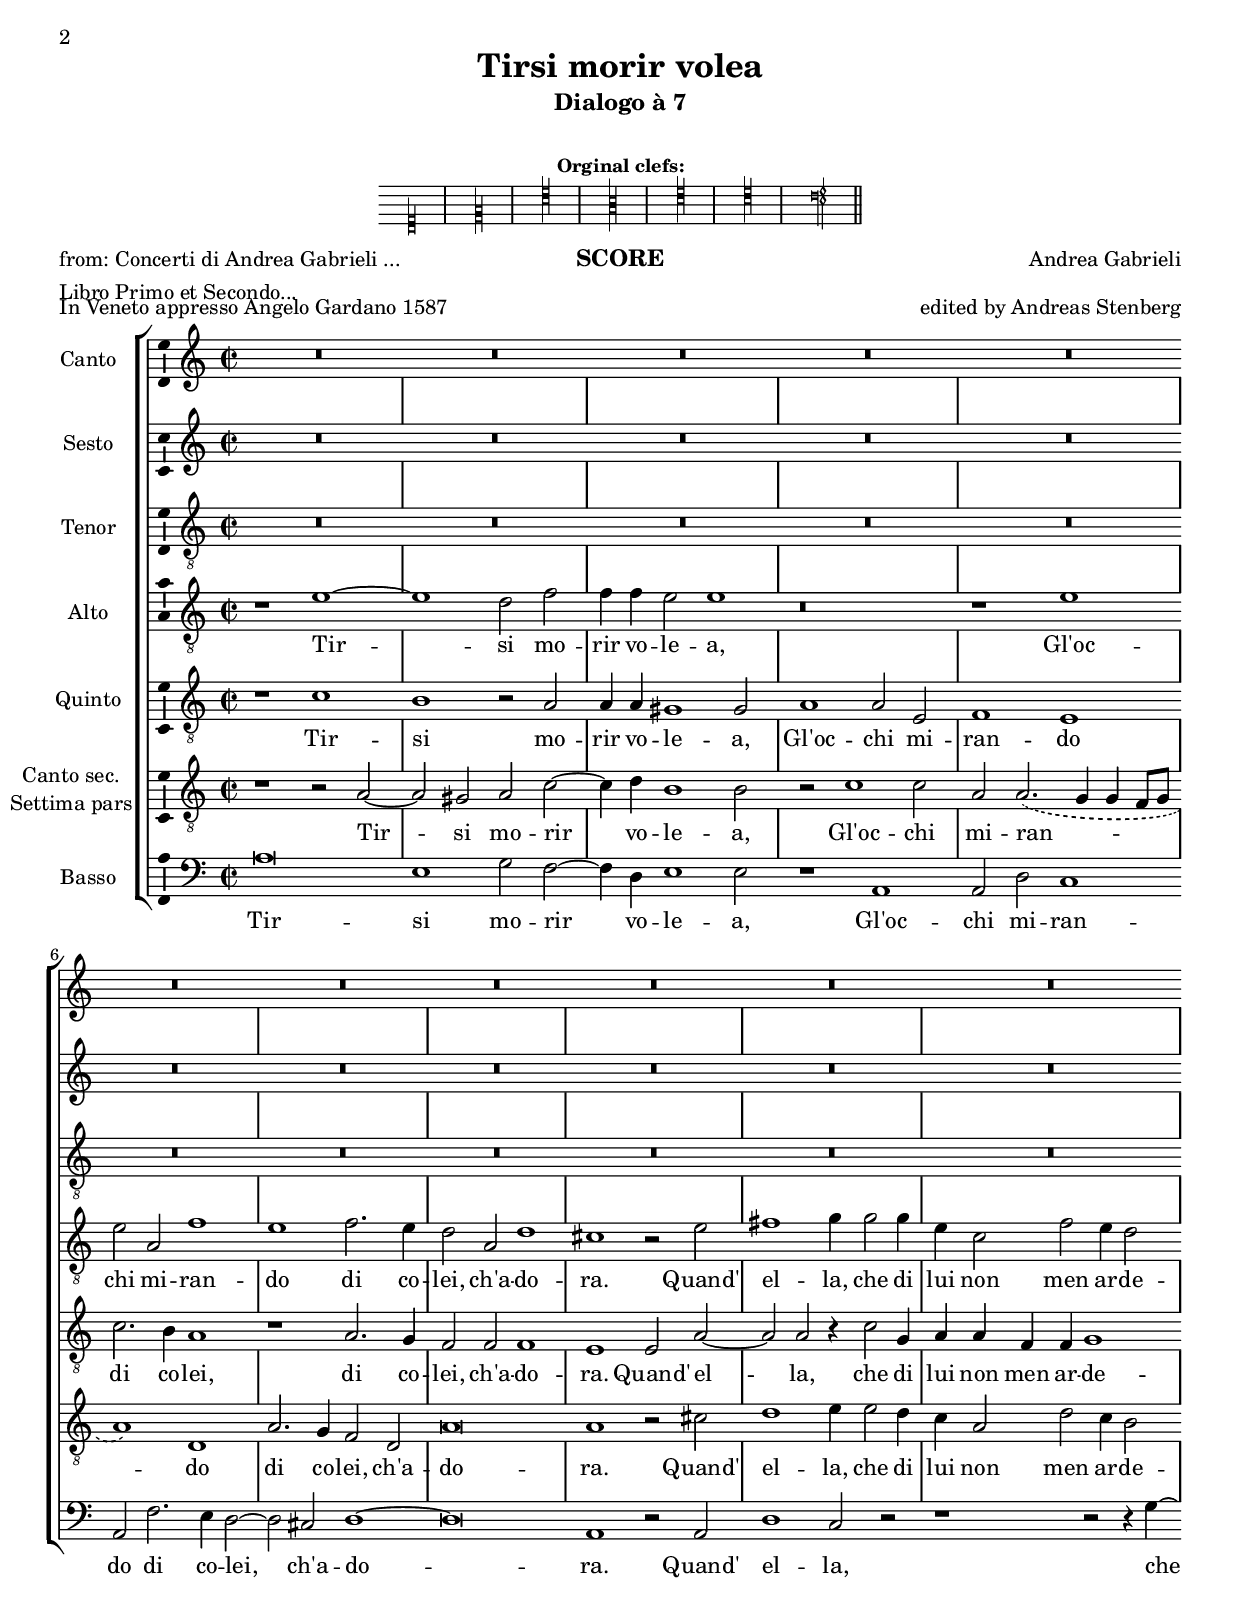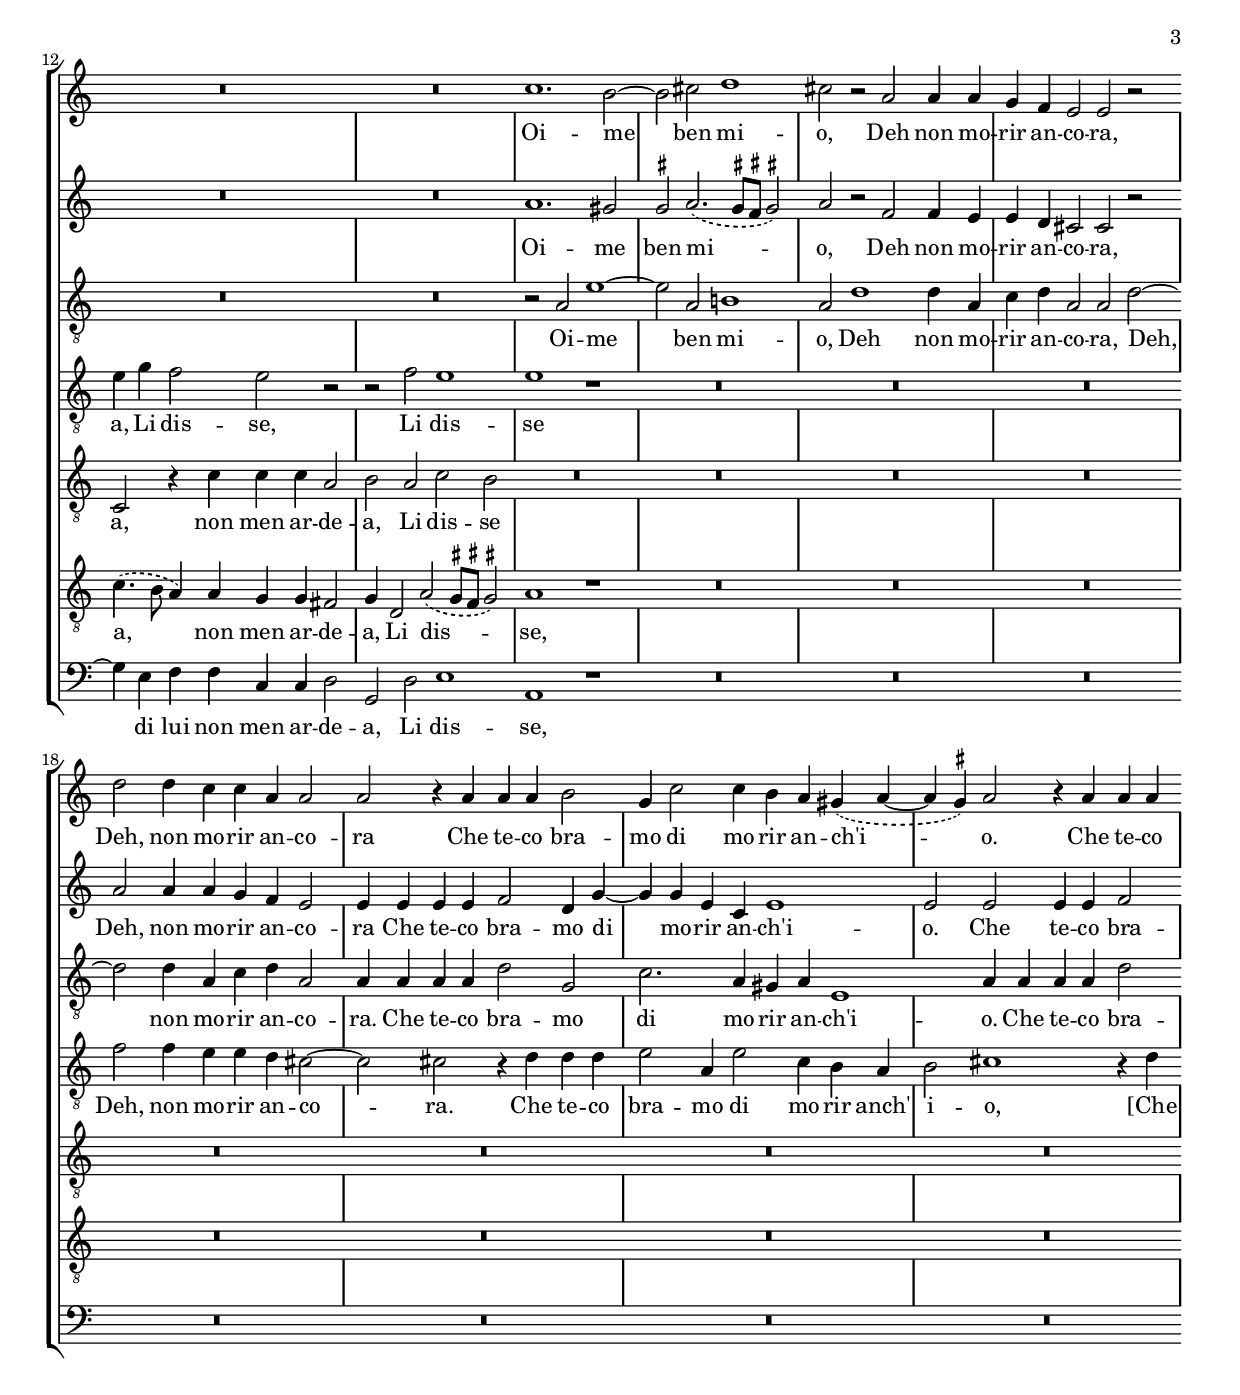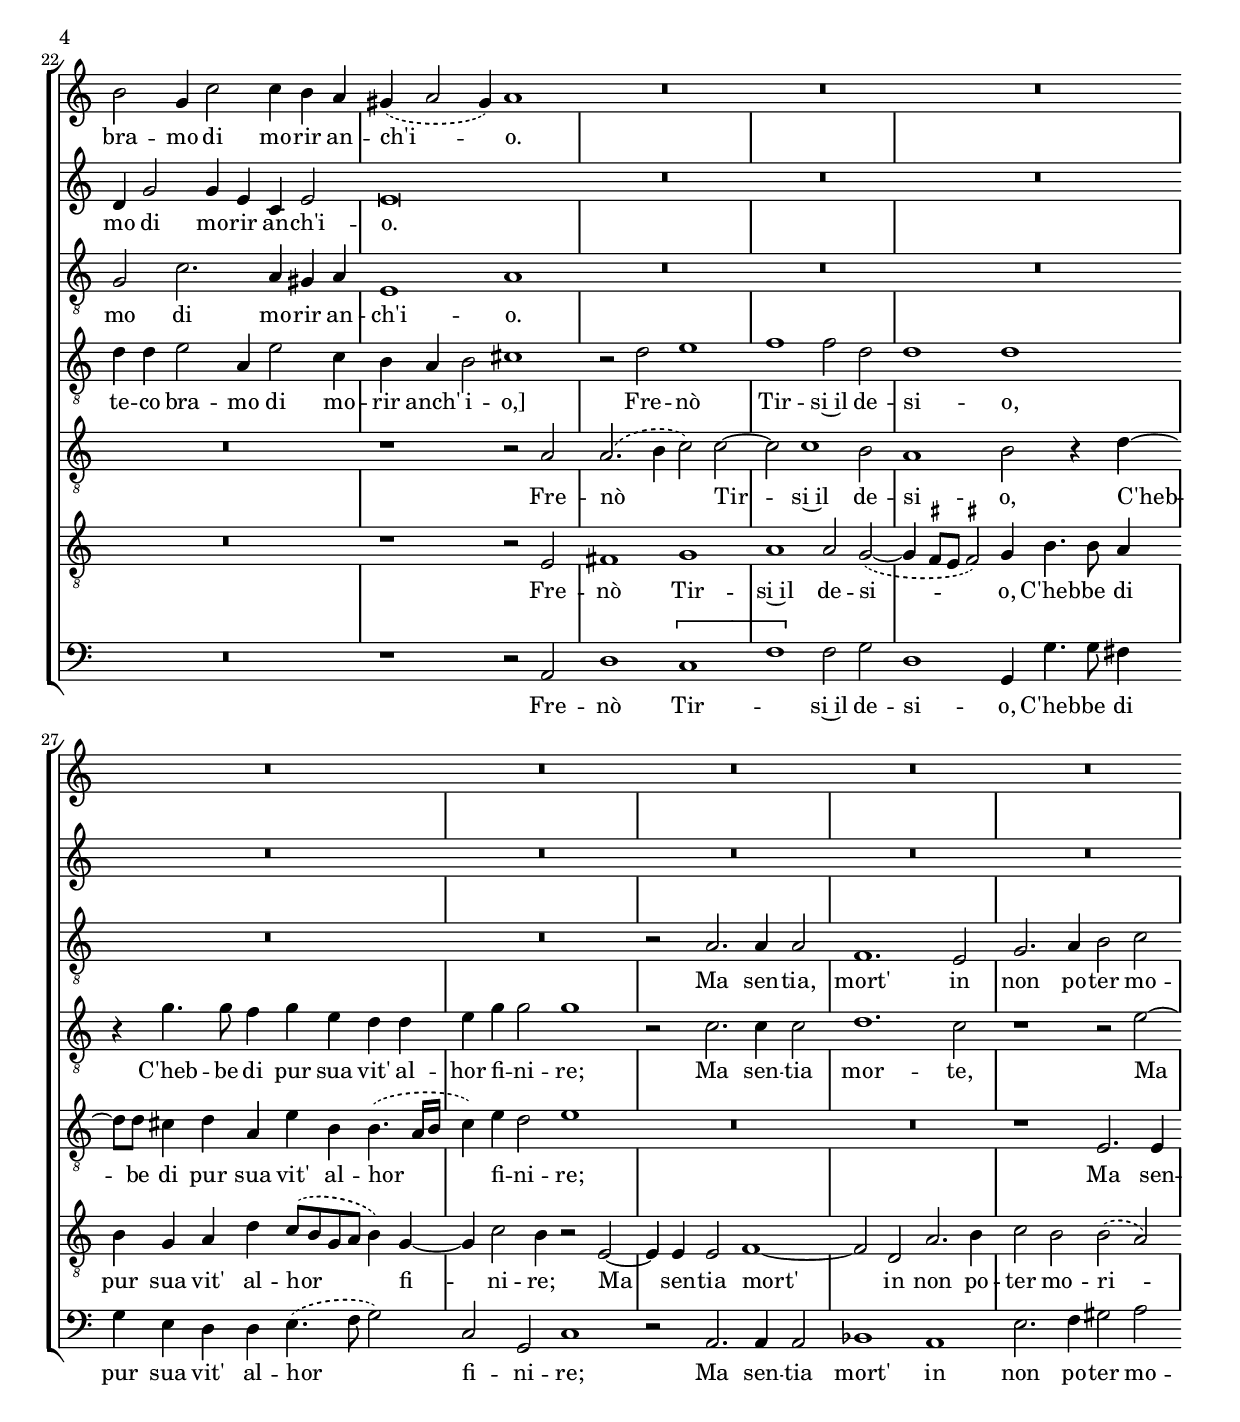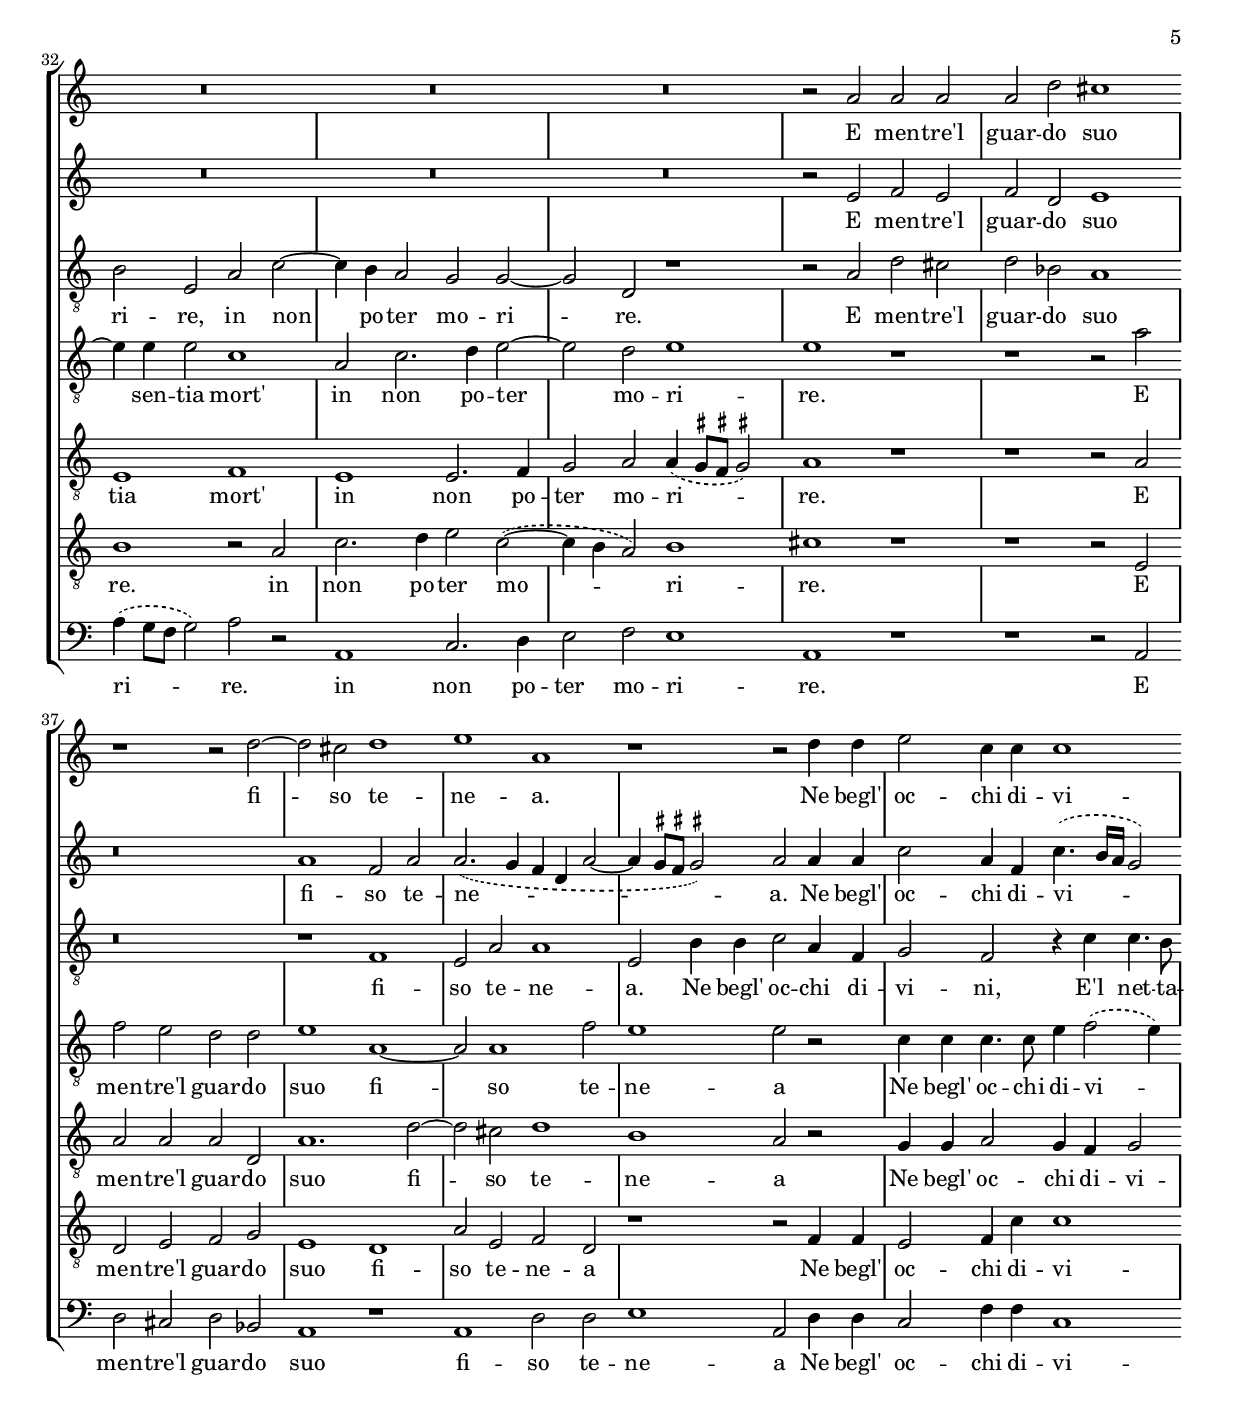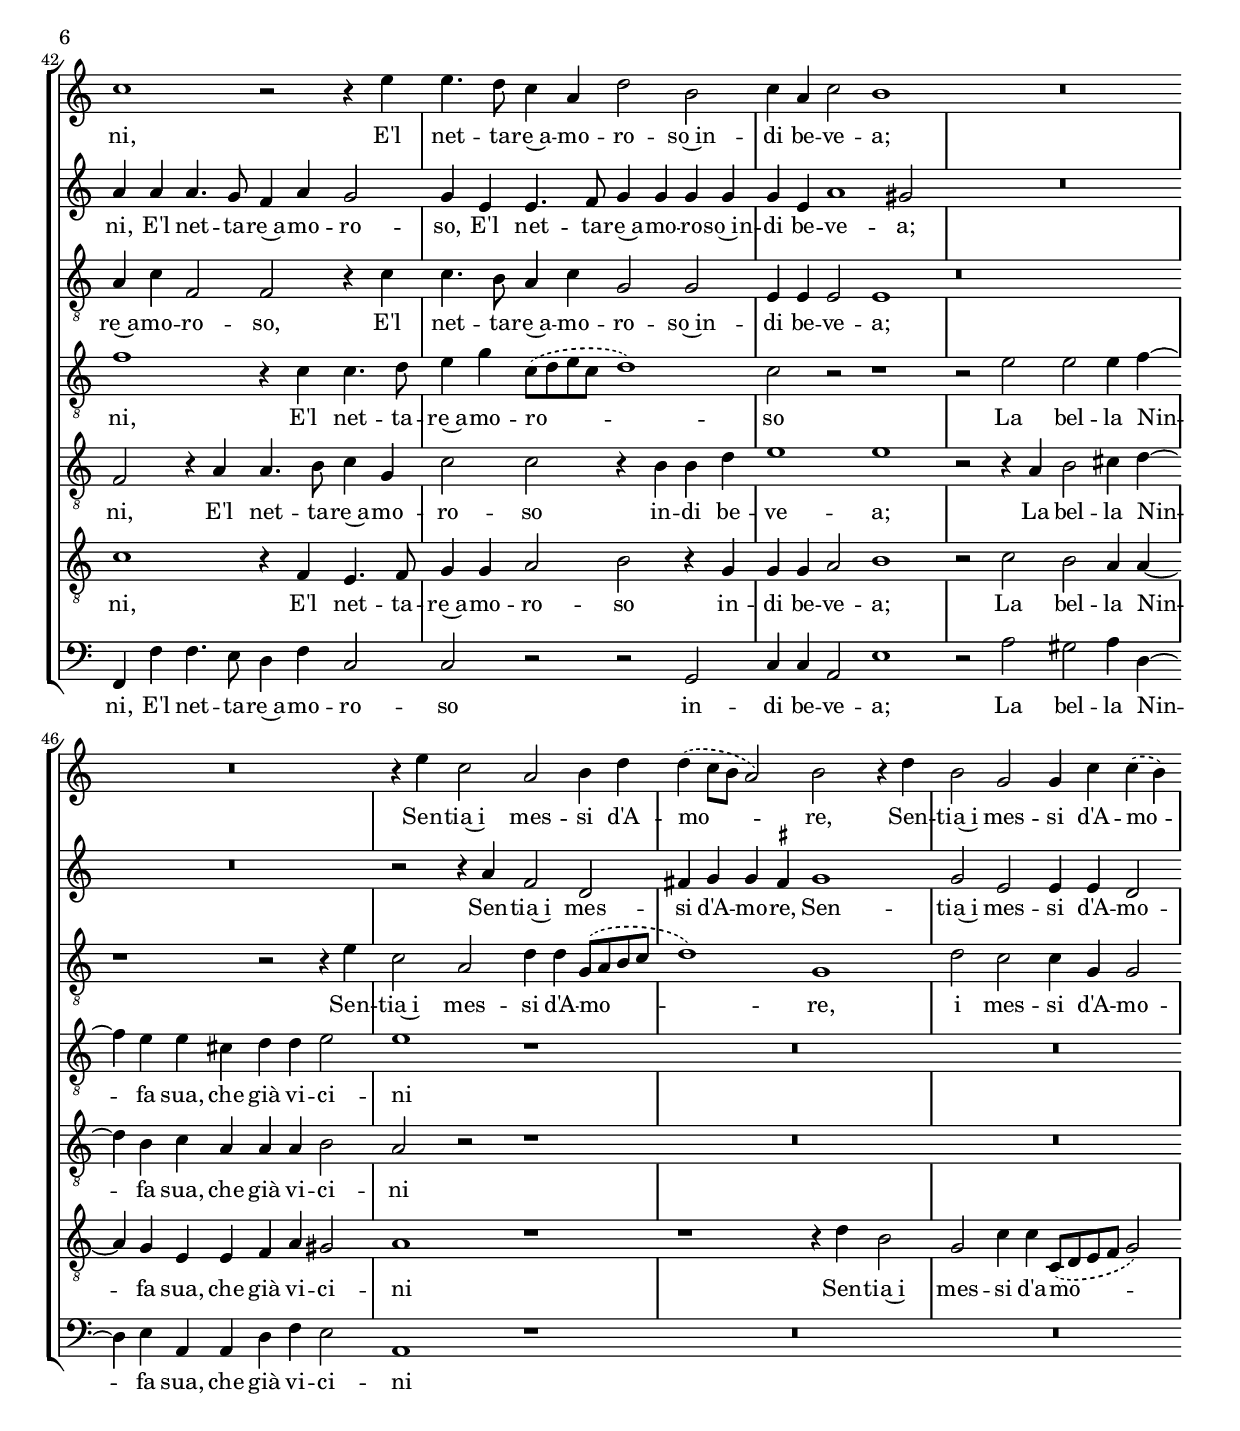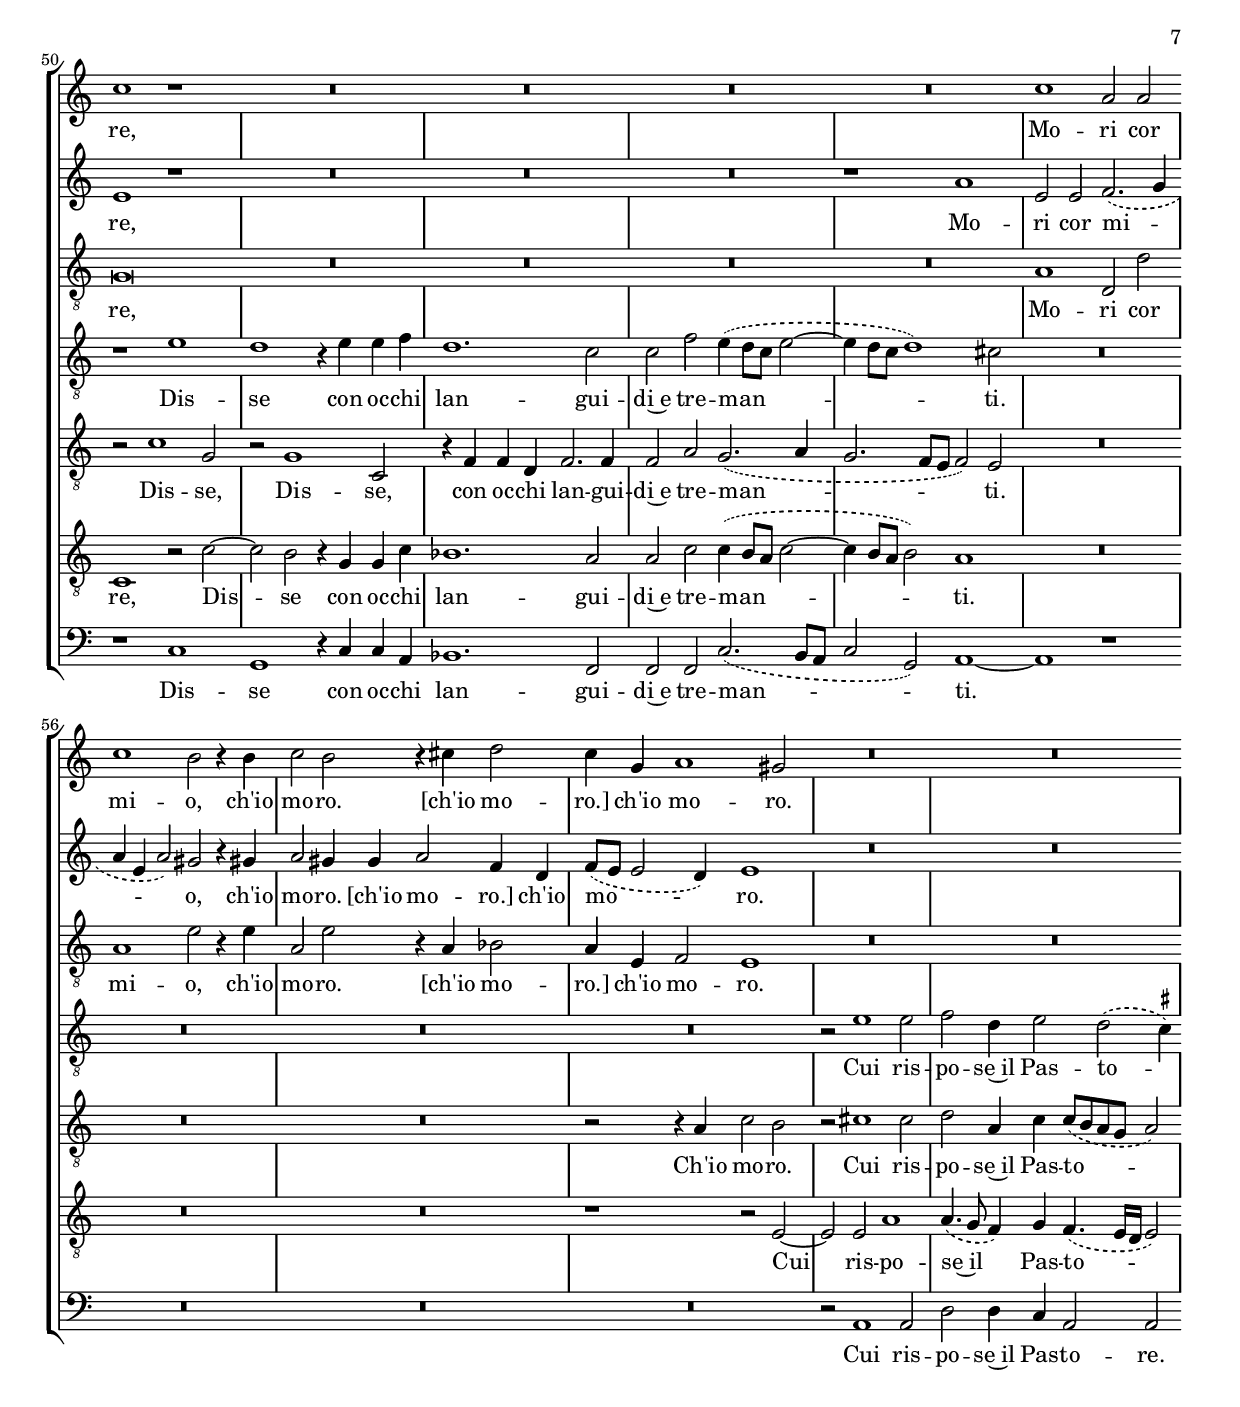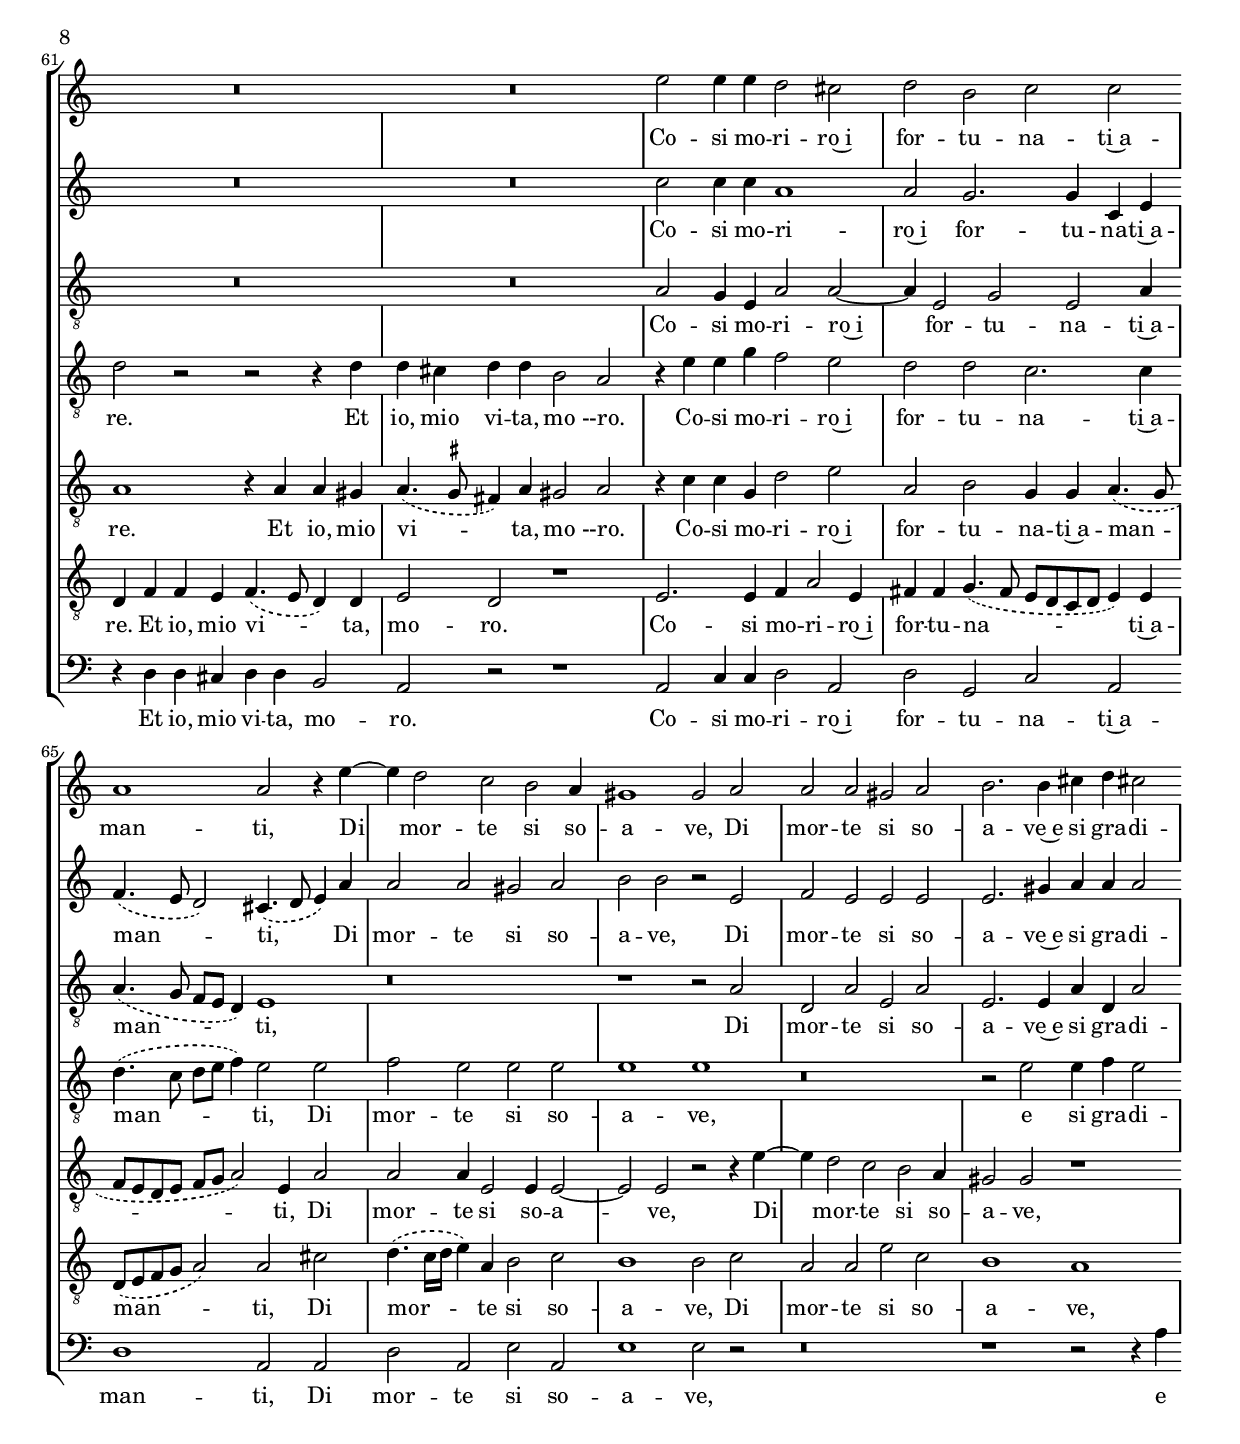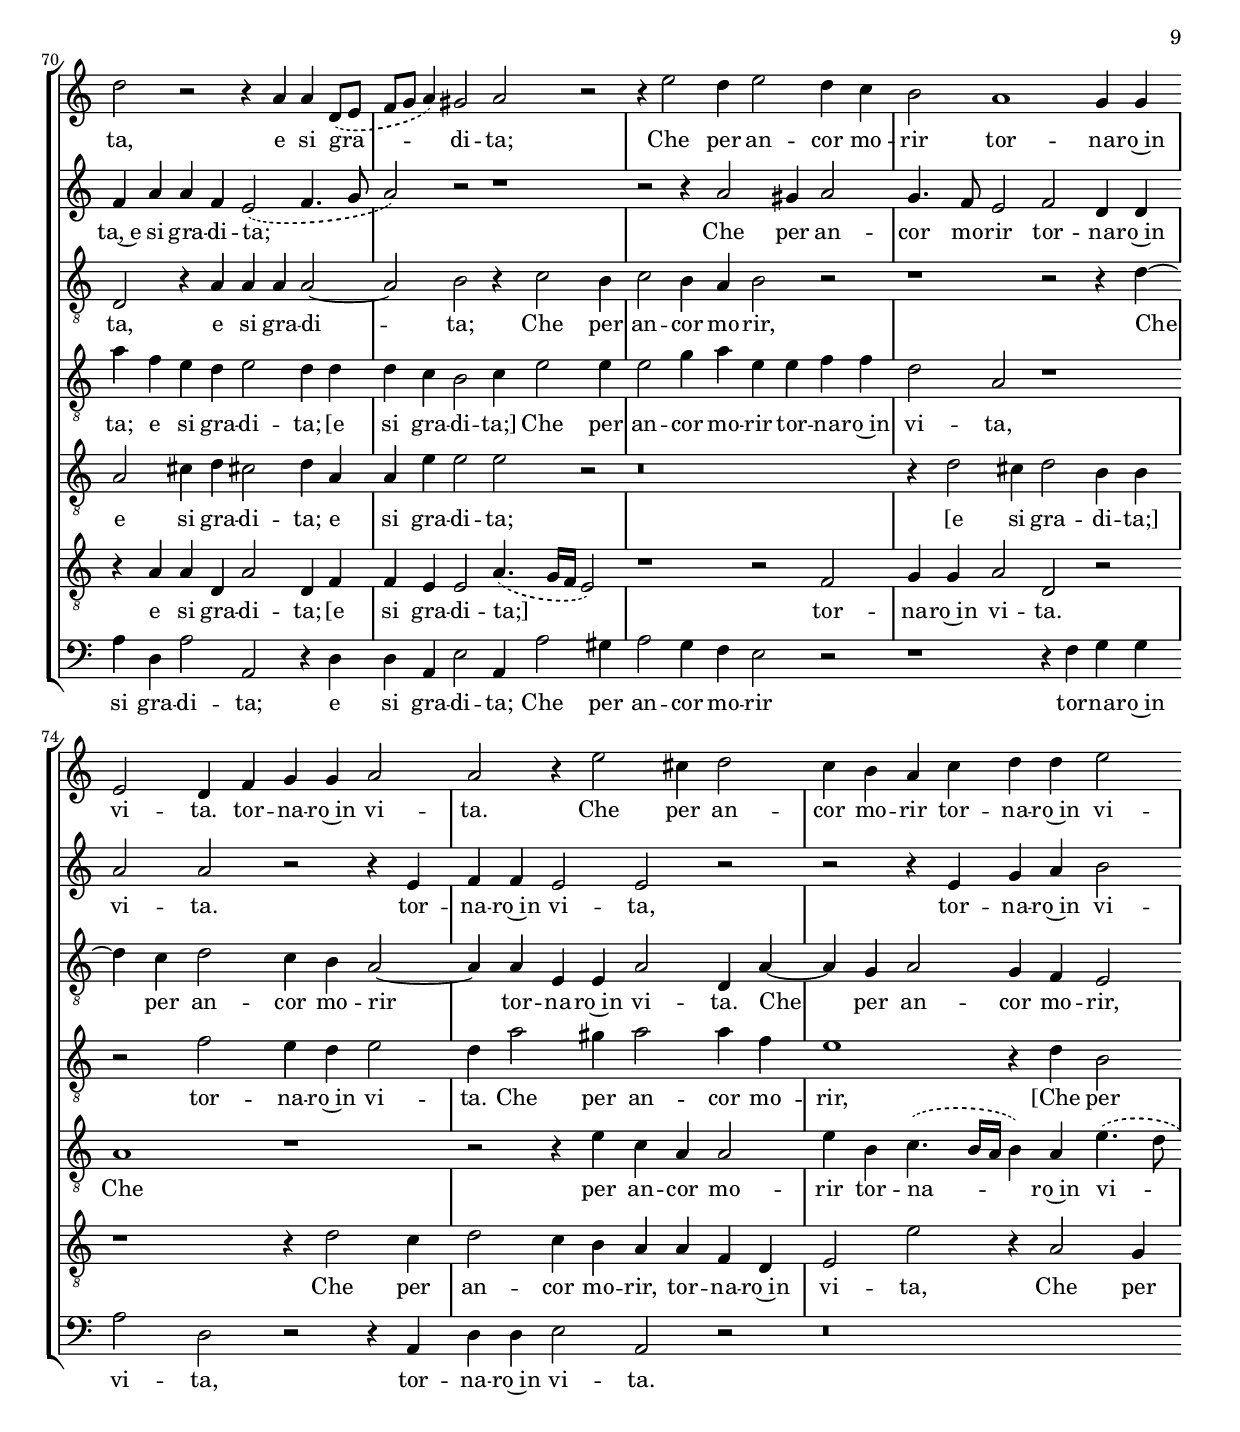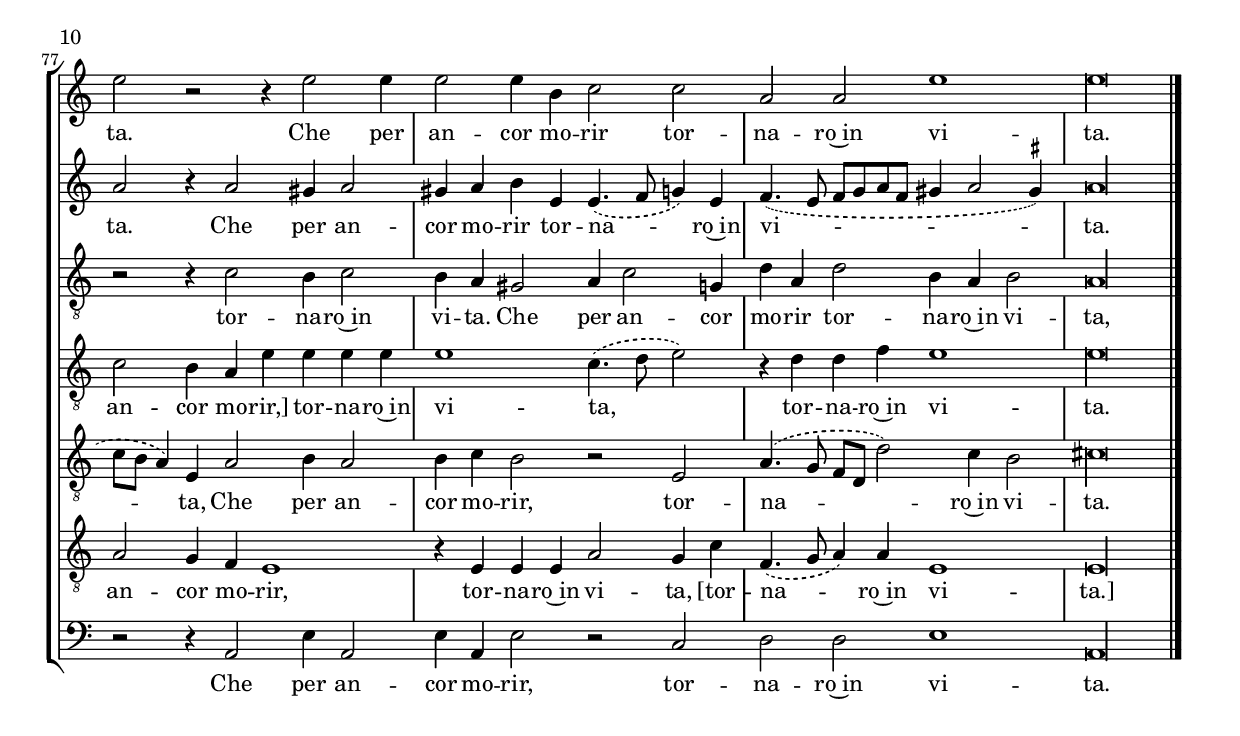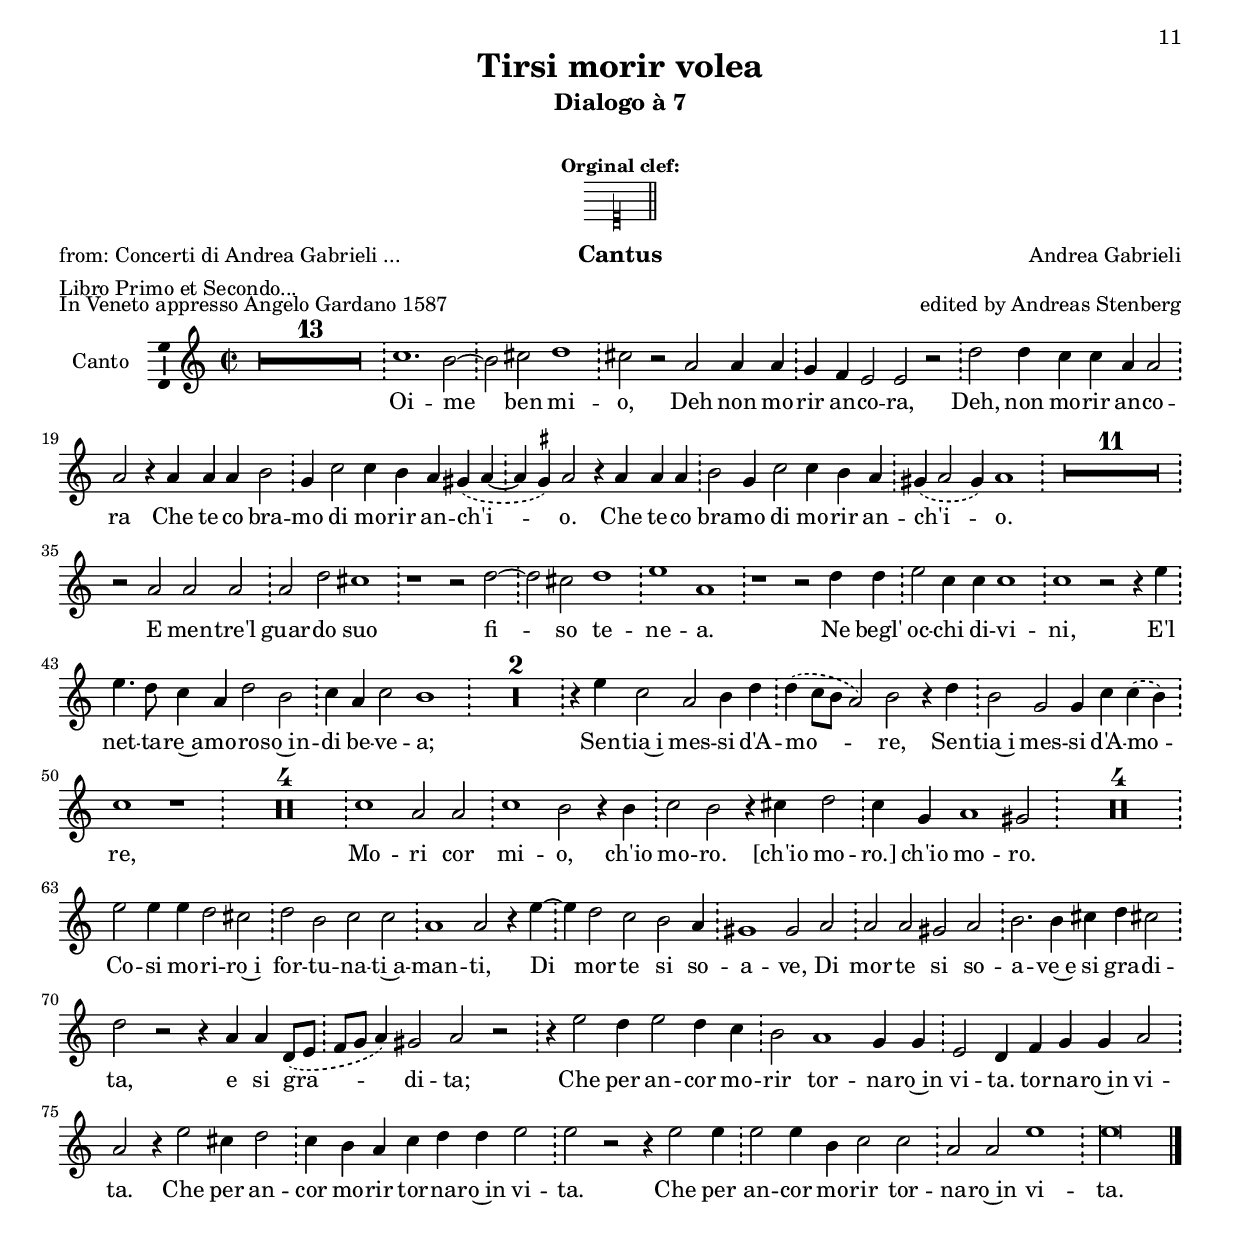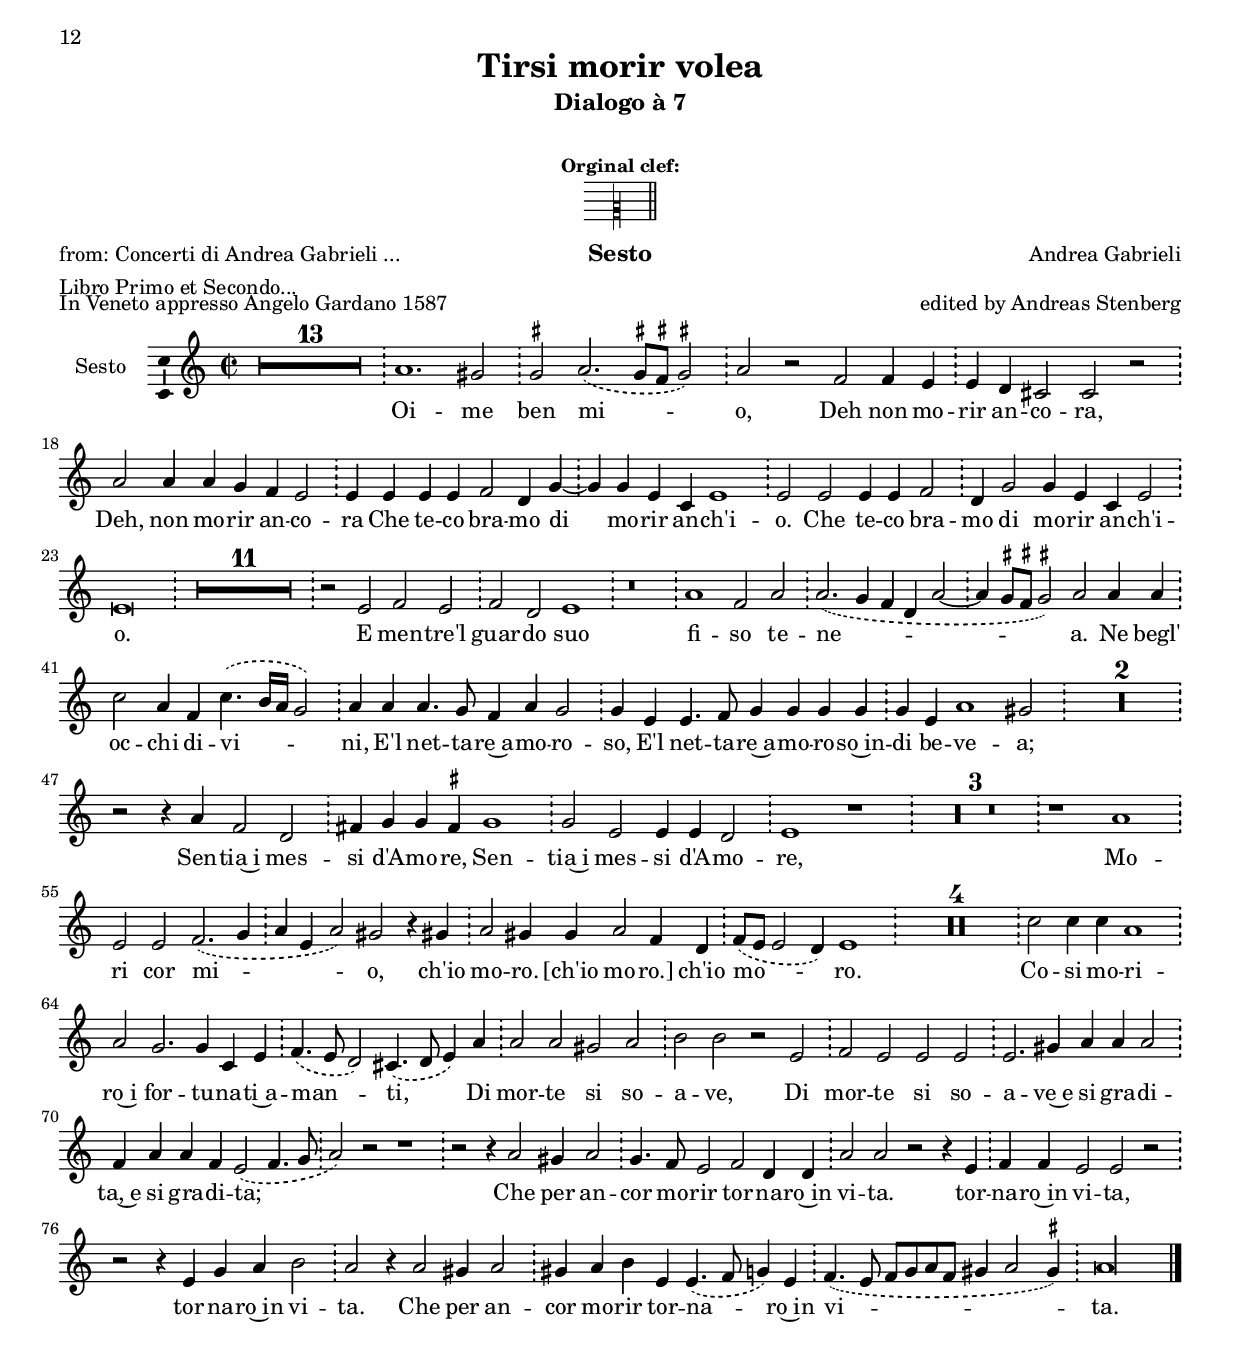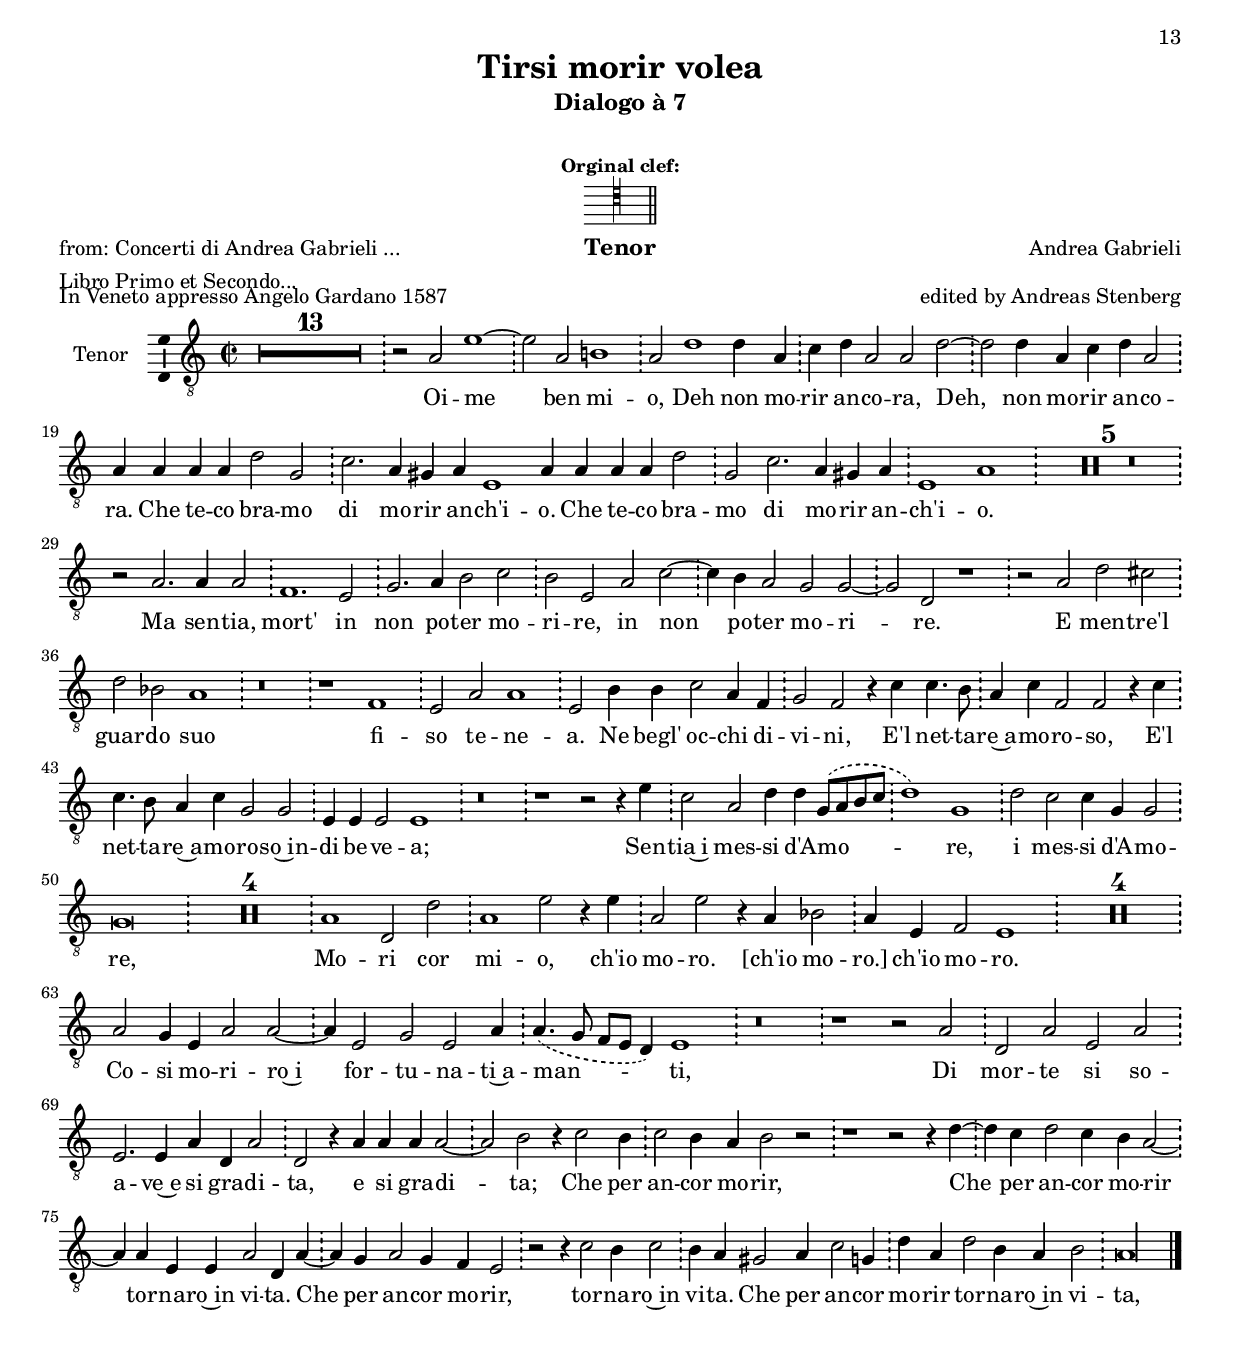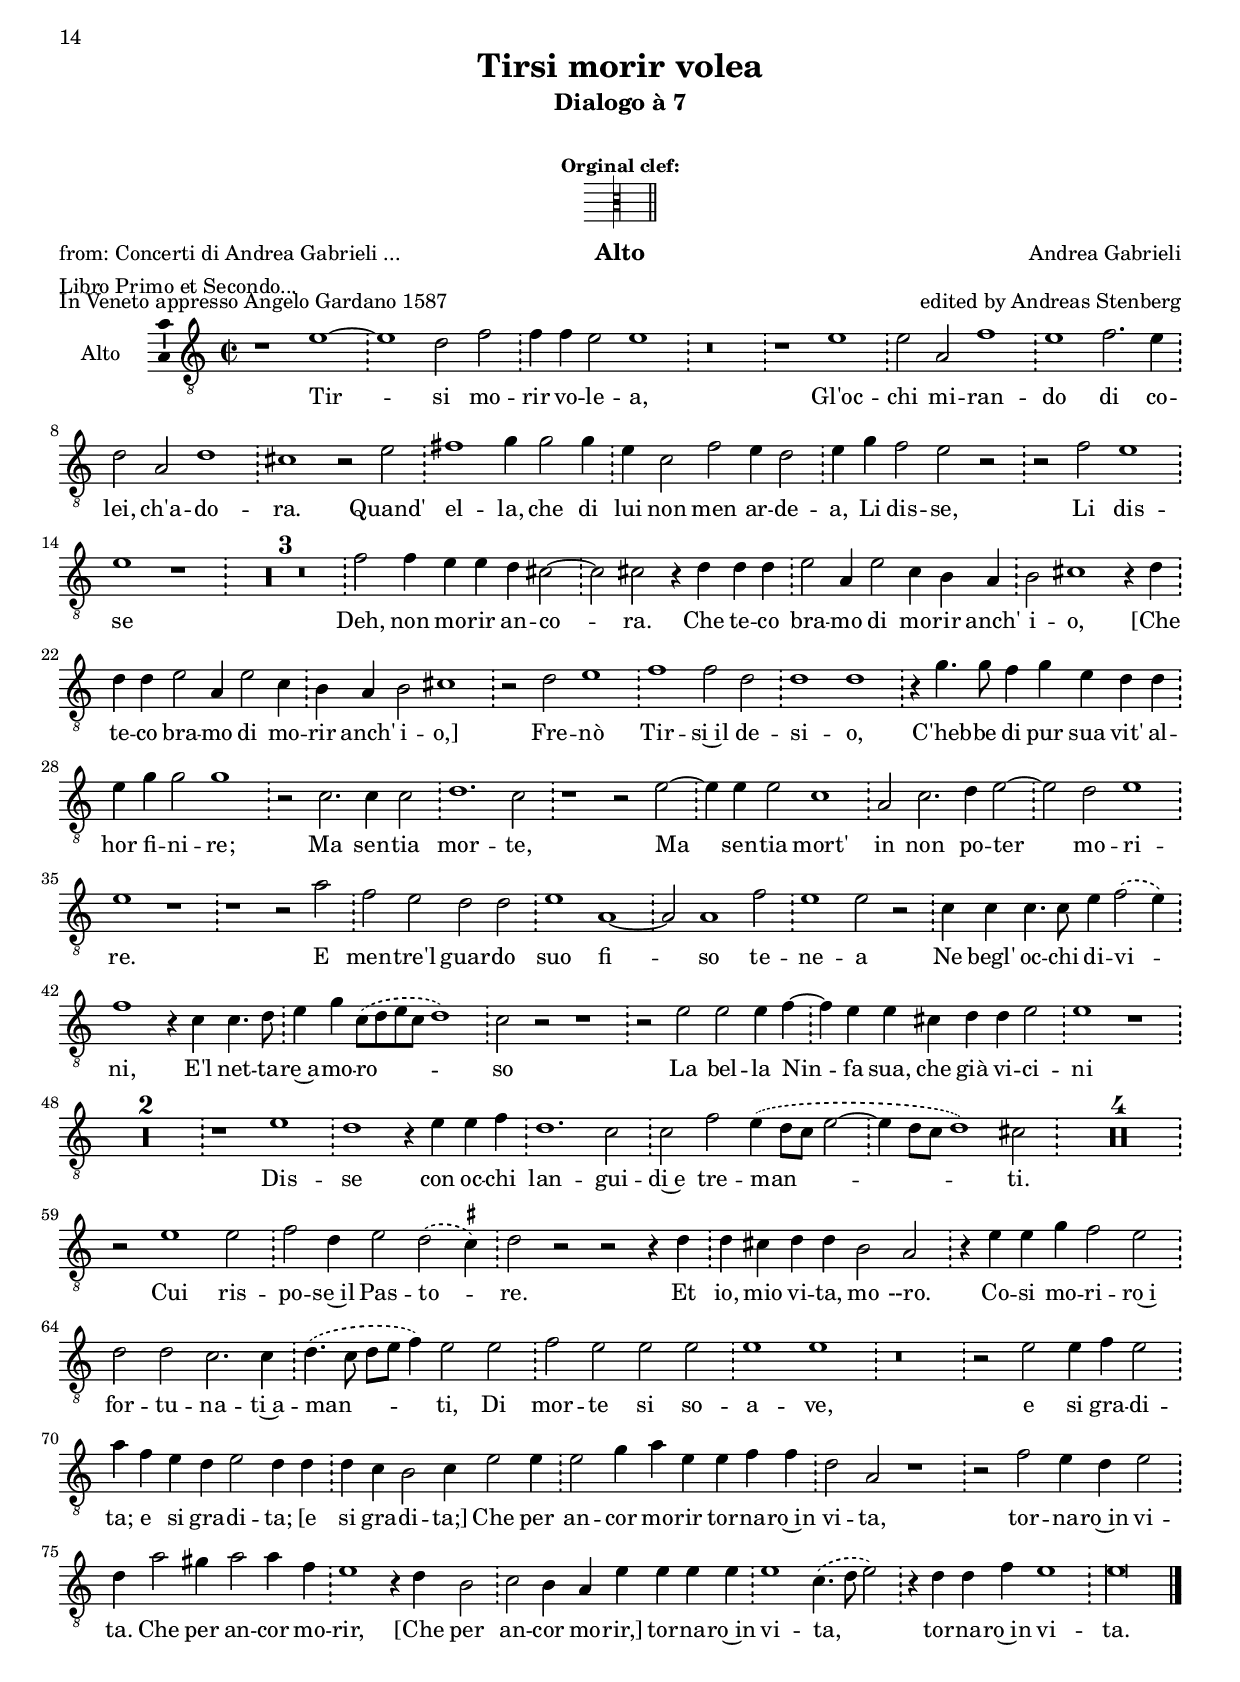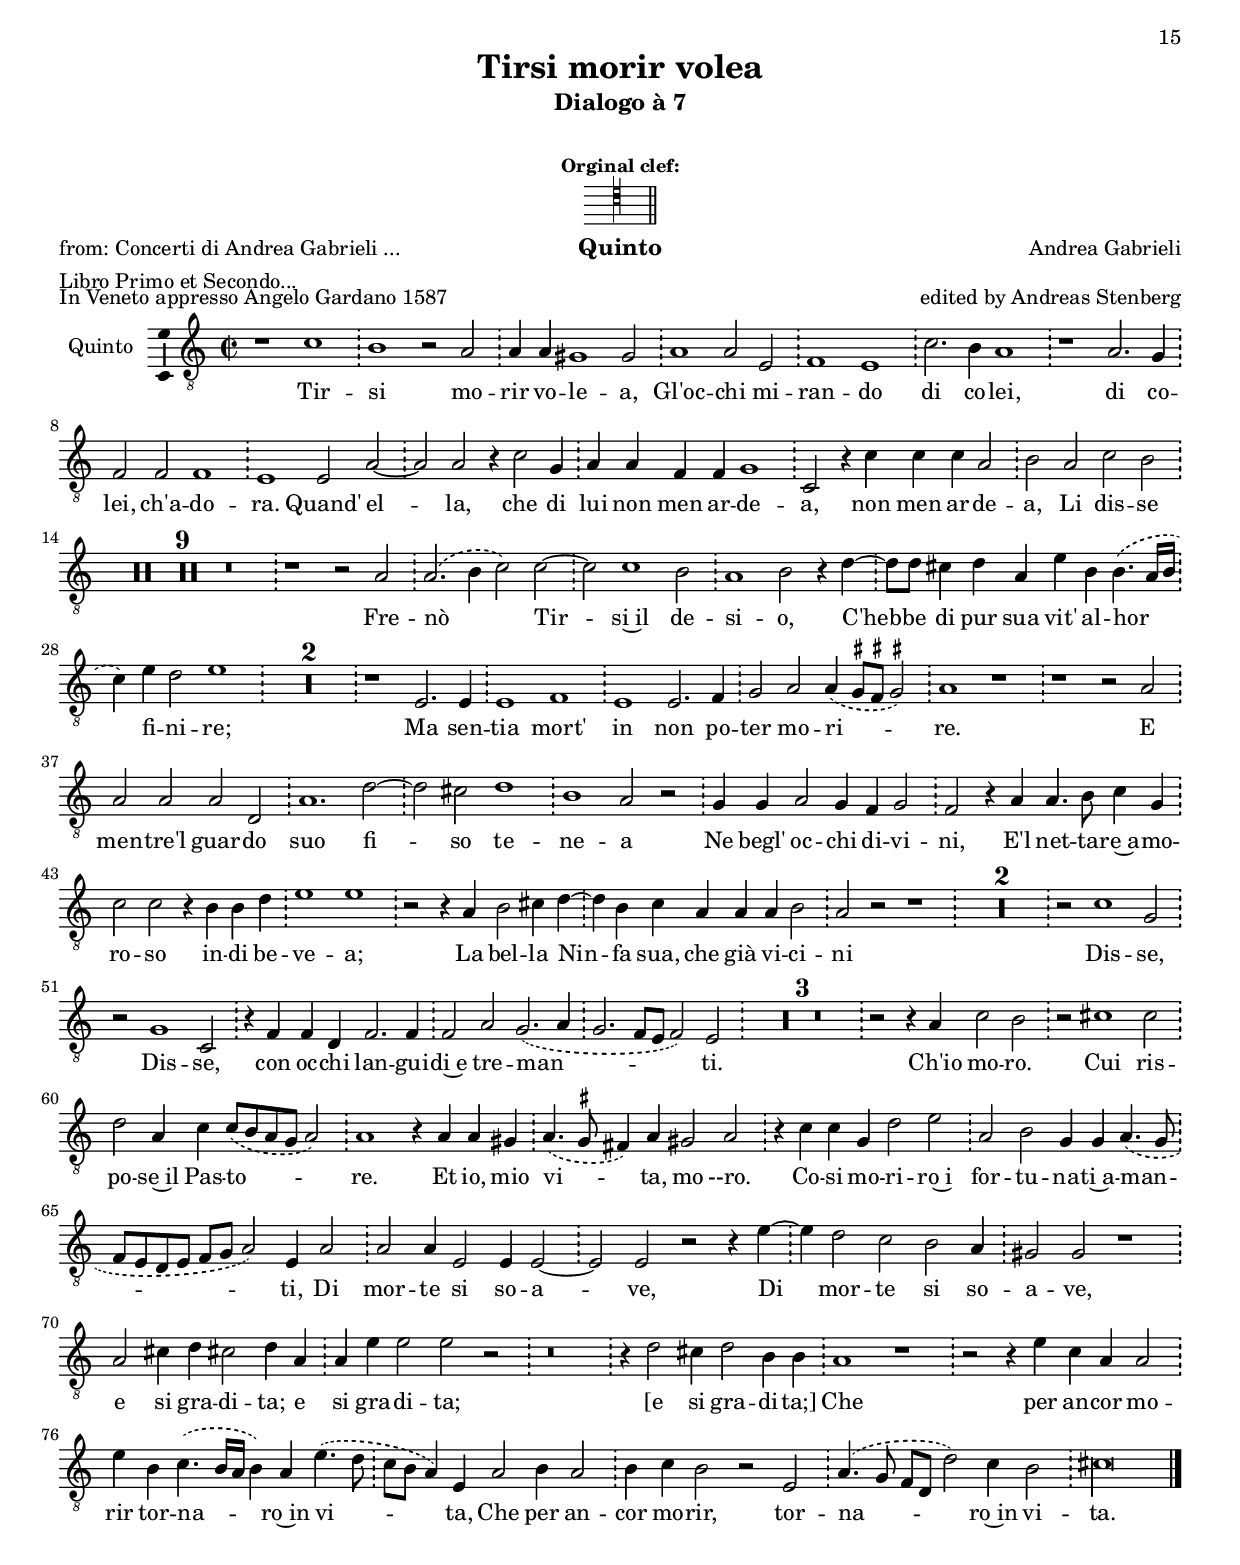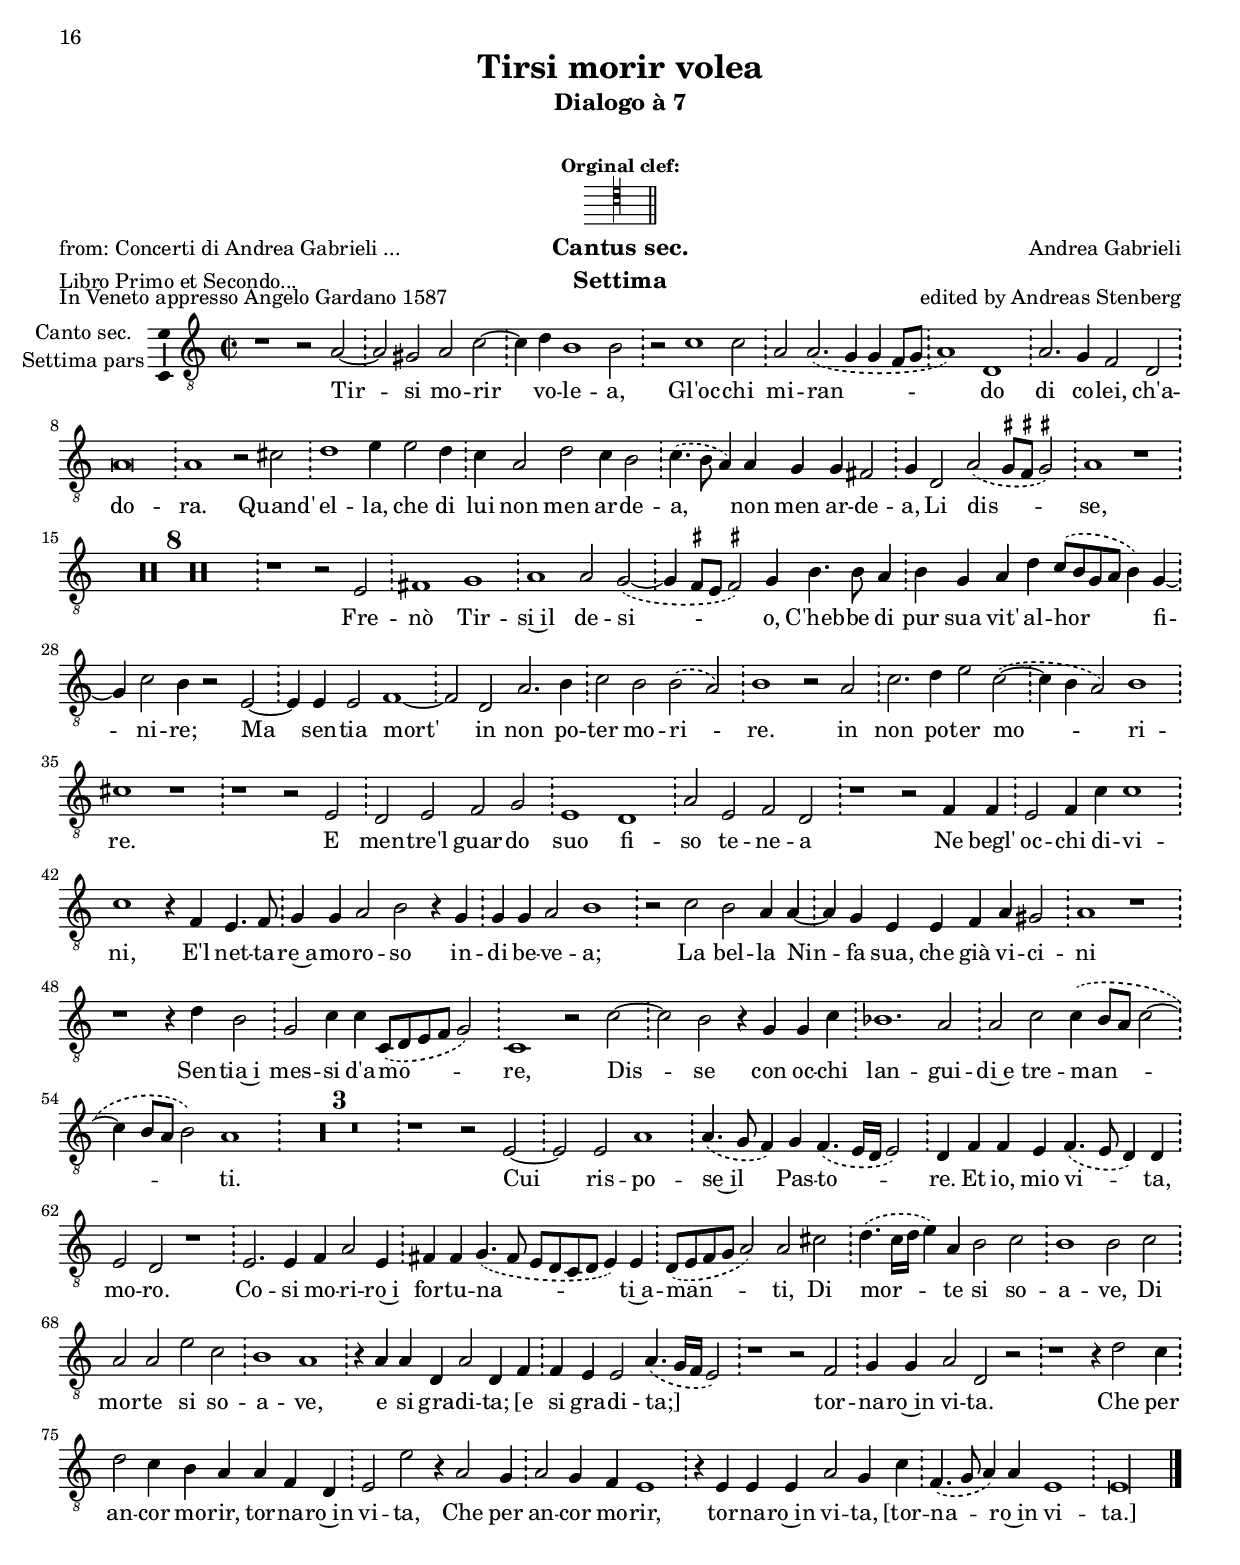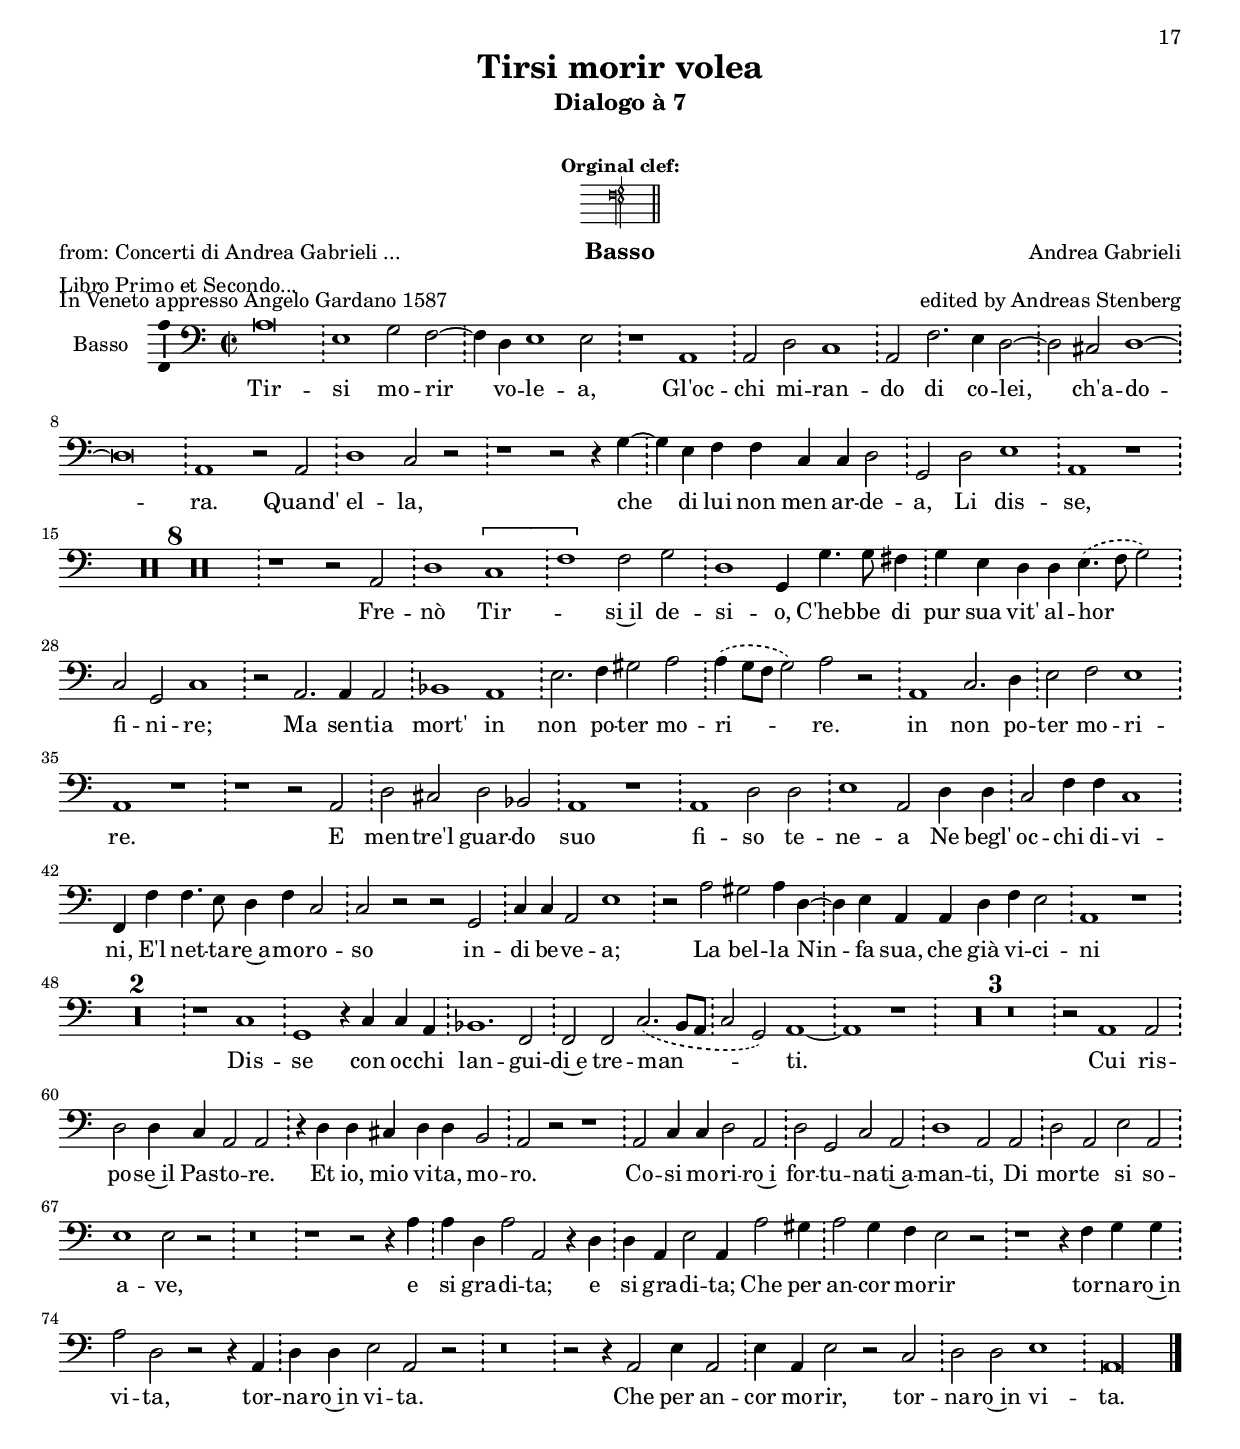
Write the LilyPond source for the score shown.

\version "2.18.2"
\language "deutsch"
#(append! supported-clefs '(("mensural-f3" . ("clefs.mensural.f" 0 0))))
#(append! supported-clefs '(("mensural-f5" . ("clefs.mensural.f" 4  0))))
#(set-global-staff-size 18)
ficta = { \once \set suggestAccidentals = ##t }
\paper {
  print-all-headers = ##t
  ragged-bottom = ##t
  ragged-last-bottom = ##t
  page-breaking = #ly:minimal-breaking
}

\header {
  title = "Tirsi morir volea"
  subtitle = "Dialogo à 7"
  composer = "Andrea Gabrieli"
  arranger = "edited by Andreas Stenberg"
  poet =  \markup {
    \column { 
      "from: Concerti di Andrea Gabrieli ... "
      "Libro Primo et Secondo..."
    }
  }
  meter = "In Veneto appresso Angelo Gardano 1587"
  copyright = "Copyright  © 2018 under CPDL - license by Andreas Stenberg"
}
global = {
  \key c \major
}

scoreASopranoVoiceI = \relative c'' {
  \global
  \dynamicUp
  % Music follows here.
  \time 2/2
  \set Timing.measureLength = #(ly:make-moment 4/2)
  \tag #'Score { \hide Staff.BarLine }
  \tag #'Parts { \set Timing.defaultBarType = "!" }
  \slurDashed
  % Music follows here
  \set Score.tempoHideNote =##t
  \tempo 2 = 86
  R\breve*13
  c1. h2~
  h2 cis2 d1
  cis2 r2 a2 a4 a4
  g4 f4													%% end of first line in orig. printed partbook
  e2 e2 r2
  d'2 d4 c4 c4 a4 a2
  a2 r4 a4 a4 a4 h2
  g4 c2 c4												%% end of secodn line and first page
  h4 a4 gis4( a4~
  a4 \ficta gis!4) a2 r4 a4 a4 a4
  h2 g4 c2 c4 h4 a4
  gis4( a2 \ficta gis4) a1
  R\breve*11
  r2 a2													%% end of third line (first on second page)
  a2 a2
  a2 d2 cis1
  r1 r2 d2~
  d2 cis2 d1
  e1 a,1
  r1 r2 d4 d4
  e2 c4 c4 c1
  c1 r2 r4 e4
  e4. d8													%% end of fourth line
  c4 a4 d2 h2
  c4 a4 c2 h1
  R\breve*2
  r4 e4 c2 a2 h4 d4
  d4( c8 h8 a2) h2 r4 d4
  h2 g2													%% end of fifth line (third on second page)
  g4 c4 c4( h4)
  c1 r1
  R\breve*4
  c1 a2 a2
  c1 h2 r4 h4
  c2 h2 r4 cis4 d2
  c4 g4 a1 gis2
  R\breve*4												%% end of sixth line (fourth on second page)
  e'2 e4 e4 d2 cis2
  d2 h2 c2 c2
  a1 a2 r4 e'4~
  e4 d2 c2 h2 a4
  gis1 gis2 a2
  a2 a2 gis2 a2											%% end of sweenth line (fifth on second page)
  h2. h4 cis4 d4 cis!2
  d2 r2 r4 a4 a4 d,8( e8
  f8 g8 a4) gis2 a2 r2
  r4 e'2  d4 e2 d4 c4										%% end of eight line (sixth on second page)
  h2 a1 g4 g4
  e2 d4 f4 g4 g4 a2
  a2 r4 e'2 cis4 d2
  c4 h4 a4 c4 d4 d4 e2
  e2 r2													%% end of ninth line ( sewenth on second page)
  r4 e2 e4
  e2 e4 h4 c2 c2
  a2 a2 e'1
  \cadenzaOn
  e\longa
  \tag #'Score { \undo \hide Staff.BarLine }
  \bar "|."
}

scoreAVerseSopranoVoiceI = \lyricmode {
  % Lyrics follow here.
  Oi -- me ben mi -- o,
  Deh non mo -- rir an -- co -- ra,
  Deh, non mo -- rir an -- co -- ra
  Che te -- co bra -- mo di mo -- rir an -- ch'i -- o.
  Che te -- co bra -- mo di mo -- rir an -- ch'i -- o.
  E men -- tre'l guar -- do suo fi -- so te -- ne -- a.
  Ne begl' oc -- chi di -- vi -- ni,
  E'l net -- ta -- re~a -- mo -- ro -- so~in -- di be -- ve -- a;
  Sen -- tia~i mes -- si d'A -- mo -- re,
  Sen -- tia~i mes -- si d'A -- mo -- re,
  Mo -- ri cor  mi -- o,
  ch'io mo -- ro.
  [ch'io mo -- ro.]
  ch'io mo -- ro.
  Co -- si mo -- ri -- ro~i for -- tu -- na -- ti~a -- man -- ti,
  Di mor -- te si so -- a -- ve,
  Di mor -- te si so -- a -- ve~e si gra -- di -- ta,
  e si gra -- di -- ta;
  Che per an -- cor mo -- rir tor -- na -- ro~in vi -- ta.
  tor -- na -- ro~in vi -- ta.
  Che per an -- cor mo -- rir tor -- na -- ro~in vi -- ta.
  Che per an -- cor mo -- rir tor -- na -- ro~in vi -- ta.
}

scoreASopranoVoiceII = \relative c'' {
  \global
  \dynamicUp
  % Music follows here.
  \time 2/2
  \set Timing.measureLength = #(ly:make-moment 4/2)
  \tag #'Score { \hide Staff.BarLine }
  \tag #'Parts { \set Timing.defaultBarType = "!" }
  \slurDashed
  R\breve*13
  a1. gis2
  \ficta gis2 a2.( \ficta gis!8 \ficta fis8 \ficta gis!2)
  a2 r2 f2 f4 e4														%% end of first line in orig. printed partbook
  e4 d4 cis2 cis2 r2
  a'2 a4 a4 g4 f4 e2
  e4 e4 e4 e4 f2														%% end of second line  and first page.
  d4 g4~
  g4 g4  e4 c4 e1
  e2 e2 e4 e4 f2
  d4 g2 g4 e4 c4 e2
  e\breve
  R\breve*11
  r2 e2																%% end of third line (first on second page)
  f2 e2
  f2 d2 e1
  r\breve
  a1 f2 a2
  a2.( g4 f4 d4 a'2~
  a4 \ficta gis8 \ficta fis8 \ficta gis!2) a2 a4 a4
  c2 a4 f4 c'4.( h16 a16 g2)												%% end of fourth line  (second on second page)
  a4 a4 a4. g8 f4 a4 g2
  g4 e4 e4. f8 g4 g4 g4 g4
  g4 e4 a1 gis2
  R\breve*2
  r2 r4 a4 f2 d2														%% end of fifth line (third on second page)
  fis4 g4 g4 \ficta fis!4 g1
  g2 e2 e4 e4 d2
  e1 r1
  R\breve*3
  r1 a1
  e2 e2 f2.( g4
  a4 e4 a2) gis2 r4 gis!4												%% end of sixth line (fourth line on second page)
  a2 gis4 gis4 a2 f4 d4
  f8( e8 e2 d4) e1
  R\breve*4
  c'2 c4 c4 a1
  a2 g2. g4 c,4 e4
  f4.( e8 d2)															%% end of sewenth line (fifth line on second page)
  cis4.( d8 e4) a4
  a2 a2 gis2 a2
  h2 h2 r2 e,2
  f2 e2 e2 e2
  e2. gis4 a4 a4 a2
  f4 a4																%% end of eight line (sixth on second page)
  a4 f4 e2( f4. g8
  a2) r2 r1
  r2 r4 a2 gis4 a2
  g4. f8 e2 f2 d4 d4
  a'2 a2 r2 r4 e4
  f4 f4																%% end of ninth line (sewenth on second page)
  e2 e2 r2
  r2 r4 e4 g4 a4 h2
  a2 r4 a2 gis4 a2
  gis4 a4 h4 e,4 e4.( f8 g4) e4											%% end of tenth line (eight in second page)
  f4.( e8 f8 g8 a8 f8 gis4 a2 \ficta gis!4)
  \cadenzaOn
  a\longa
  \tag #'Score { \undo \hide Staff.BarLine }
  \bar "|."
}

scoreAVerseSopranoVoiceII = \lyricmode {
  % Lyrics follow here.
  Oi -- me ben mi -- o,
  Deh non mo -- rir an -- co -- ra,
  Deh, non mo -- rir an -- co -- ra
  Che te -- co bra -- mo di mo -- rir an -- ch'i -- o.
  Che te -- co bra -- mo di mo -- rir an -- ch'i -- o.
  E men -- tre'l guar -- do suo fi -- so te -- ne -- a.
  Ne begl' oc -- chi di -- vi -- ni,
  E'l net -- ta -- re~a -- mo -- ro -- so,
  E'l net -- ta -- re~a -- mo -- ro -- so~in -- di be -- ve -- a;
  Sen -- tia~i mes -- si d'A -- mo -- re,
  Sen -- tia~i mes -- si d'A -- mo -- re,
  Mo -- ri cor  mi -- o,
  ch'io mo -- ro.
  [ch'io mo -- ro.]
  ch'io mo -- ro.
  Co -- si mo -- ri -- ro~i for -- tu -- na -- ti~a -- man -- ti,
  Di mor -- te si so -- a -- ve,
  Di mor -- te si so -- a -- ve~e si gra -- di -- ta,~e si gra -- di -- ta;
  Che per an -- cor mo -- rir tor -- na -- ro~in vi -- ta.
  tor -- na -- ro~in vi -- ta,
  tor -- na -- ro~in vi -- ta.
  Che per an -- cor mo -- rir tor -- na -- ro~in vi -- ta.
}

scoreAAltoVoiceI = \relative c' {
  \clef "treble_8"
  \global
  \dynamicUp
  % Music follows here.
  \time 2/2
  \set Timing.measureLength = #(ly:make-moment 4/2)
  \tag #'Score { \hide Staff.BarLine }
  \tag #'Parts { \set Timing.defaultBarType = "!" }
  \slurDashed
  r1 e1~
  e1 d2 f2
  f4 f4 e2 e1
  r\breve
  r1 e1
  e2 a,2 f'1
  e1 f2. e4
  d2 a2 d1												%% end of first line in orig printed partbook
  cis1  r2 e2
  fis1 g4 g2 g4 e4
  c2 f2 e4 d2 e4
  g4 f2 e2 r2
  r2 f2 e1
  e1 r1
  R\breve*3
  f2 f4 e4												%% end of second line and first page
  e4 d4 cis2~
  cis2 cis2 r4 d4 d4 d4
  e2 a,4 e'2 c4 h4 a4
  h2 cis1 r4 d4
  d4 d4 e2 a,4 e'2 c4
  h4 a4  h2							%% end of third line (first in second page)
  cis1
  r2 d2 e1
  f1 f2 d2
  d1 d1
  r4 g4. g8 f4 g4 e4 d4 d4
  e4 g4 g2 g1
  r2 c,2. c4 c2						%% end of fourth line (second in scond pge)
  d1. c2
  r1 r2 e2~
  e4 e4 e2 c1
  a2 c2. d4 e2~
  e2 d2 e1
  e1 r1
  r1 r2 a2
  f2 e2 d2 d2
  e1 a,1~
  a2 a1 f'2							%% end of fifth line (third in second page)
  e1 e2 r2
  c4 c4 c4. c8 e4 f2( e4)
  f1 r4 c4 c4. d8 e4 g4
  c,8( d8 e8 c8 d1)
  c2 r2 r1
  r2 e2								%% end of sixth line
  e2 e4 f4~
  f4 e4 e4 cis4 d4 d4 e2
  e1 r1
  R\breve*2
  r1 e1
  d1 r4 e4 e4 f4
  d1. c2
  c2 f2 e4( d8 c8						%% end of sewenth line
  e2~
  e4 d8 c8 d1) cis2
  R\breve*4
  r2 e1 e2
  f2 d4 e2 d2( \ficta cis4)
  d2 r2 r2 r4 d4
  d4 cis4 d4 d4 h2 a2
  r4 e'4 e4 g4						%% end of eight line
  f2 e2
  d2 d2 c2. c4
  d4.( c8 d8 e8 f4) e2 e2
  f2 e2 e2 e2
  e1 e1
  r\breve
  r2 e2 e4 f4 e2
  a4 f4 e4 d4							%% end of nineth line
  e2 d4 d4
  d4 c4 h2 c4 e2 e4
  e2 g4 a4 e4 e4 f4 f4
  d2 a2 r1
  r2 f'2 e4 d4 e2						%% end of tenth line
  d4 a'2 gis4 a2 a4 f4
  e1 r4 d4 h2
  c2 h4 a4 e'4 e4 e4 e4
  e1 c4.( d8 e2)
  r4 d4 d4 f4 e1
  \cadenzaOn
  e\longa
  \tag #'Score { \undo \hide Staff.BarLine }
  \bar "|."
}

scoreAVerseAltoVoiceI = \lyricmode {
  % Lyrics follow here.
  Tir -- si mo -- rir vo -- le -- a,
  Gl'oc -- chi mi -- ran -- do di co -- lei, ch'a -- do --  ra.
  Quand' el -- la, che di lui non men ar -- de -- a,
  Li dis -- se, Li dis -- se

  Deh, non mo -- rir an -- co -- ra.
  Che te -- co bra -- mo di mo -- rir anch' i -- o,
  [Che te -- co bra -- mo di mo -- rir anch' i -- o,]

  Fre -- nò Tir -- si~il de -- si -- o,
  C'heb -- be di pur sua vit' al -- hor fi -- ni -- re;
  Ma sen -- tia mor -- te,
  Ma sen -- tia mort' in non po -- ter mo -- ri -- re.
  E men -- tre'l guar -- do suo fi -- so te -- ne -- a
  Ne begl' oc -- chi di -- vi -- ni,
  E'l net -- ta -- re~a -- mo -- ro -- so
  La bel -- la Nin -- fa sua, che già vi -- ci -- ni
  Dis -- se con oc -- chi lan -- gui -- di~e tre -- man -- ti.
  Cui ris -- po -- se~il Pas -- to -- re.
  Et io, mio vi -- ta, mo --ro.
  Co -- si mo -- ri -- ro~i for -- tu -- na -- ti~a -- man -- ti,
  Di mor -- te si so -- a -- ve, e si gra -- di -- ta;
  e si gra -- di -- ta;
  [e si gra -- di -- ta;]
  Che per an -- cor mo -- rir tor -- na -- ro~in vi -- ta,
  tor -- na -- ro~in vi -- ta.
  Che per an -- cor mo -- rir,
  [Che per an -- cor mo -- rir,]
  tor -- na -- ro~in vi -- ta,
  tor -- na -- ro~in vi -- ta.
}



scoreATenorVoiceI = \relative c' {
  \global
  \dynamicUp
  % Music follows here.
  \time 2/2
  \set Timing.measureLength = #(ly:make-moment 4/2)
  \tag #'Score { \hide Staff.BarLine }
  \tag #'Parts { \set Timing.defaultBarType = "!" }
  \slurDashed
  R\breve*13
  r2 a2 e'1~
  e2 a,2 h!1
  a2 d1 d4 a4										%% end of first line in orig. printed partbook.
  c4 d4 a2 a2 d2~
  d2 d4 a4 c4 d4 a2
  a4 a4 a4 a4 d2 g,2									%% end of second line and first page.
  c2. a4 gis4 a4 e1
  a4 a4 a4 a4 d2
  g,2 c2. a4 gis4 a4
  e1 a1
  R\breve*5
  r2 a2. a4 a2
  f1. e2												%% end of third line (first on second page)
  g2. a4 h2 c2
  h2 e,2 a2 c2~
  c4 h4 a2 g2 g2~
  g2 d2 r1
  r2 a'2 d2 cis2
  d2 b2 a1
  r \breve
  r1 f1												%% end of fourth line (second on second page)
  e2 a2 a1
  e2 h'4 h4 c2 a4 f4
  g2 f2 r4 c'4 c4. h8
  a4 c4 f,2 f2 r4 c'4
  c4. h8 a4 c4										%% end of fifth line (third on second page)
  g2 g2
  e4 e4 e2 e1
  r\breve
  r1 r2 r4 e'4
  c2 a2 d4 d4 g,8( a8 h8 c8
  d1) g,1
  d'2 c2 c4 g4 g2
  g\breve											%% end of sixth line ( fourth on second page)
  R\breve*4
  a1 d,2 d'2
  a1 e'2 r4 e4
  a,2 e'2 r4 a,4 b2
  a4 e4 f2 e1
  R\breve *4
  a2 g4 e4 a2 a2~
  a4 e2 											%% end of sewenth line (fifth on second page)
  g2 e2 a4
  a4.( g8 f8 e8 d4) e1
  r\breve 
  r1 r2 a2
  d,2 a'2 e2 a2
  e2. e4 a4 d,4 a'2
  d,2 r4 a'4 a4 a4 								%% end of eight line (sixth on second page)
  a2~
  a2 h2 r4 c2 h4
  c2 h4 a4 h2 r2
  r1 r2 r4 d4~
  d4  c4 d2 c4 h4 a2~
  a4 a4 e4 e4 a2 d,4 a'4~
  a4 g4								%% end of ninth line (sewenth on second page)
  a2 g4 f4 e2 
  r2 r4 c'2 h4 c2 
  h4 a4 gis2 a4 c2  g4 
  d'4 a4 d2 h4 a4 h2
  \cadenzaOn
  a\longa
  \tag #'Score { \undo \hide Staff.BarLine }
  \bar "|."
}

scoreAVerseTenorVoiceI = \lyricmode {
  % Lyrics follow here.
  Oi -- me ben mi -- o,
  Deh non mo -- rir an -- co -- ra,
  Deh, non mo -- rir an -- co -- ra.
  Che te -- co bra -- mo di mo -- rir an -- ch'i -- o.
  Che te -- co bra -- mo di mo -- rir an -- ch'i -- o.
  Ma sen -- tia, mort' in non po -- ter mo -- ri -- re,
  in non po -- ter mo -- ri -- re.
  E men -- tre'l guar -- do suo fi -- so te -- ne -- a.
  Ne begl' oc -- chi di -- vi -- ni,
  E'l net -- ta -- re~a -- mo -- ro -- so,
  E'l net -- ta -- re~a -- mo -- ro -- so~in -- di be -- ve -- a;
  Sen -- tia~i mes -- si d'A -- mo -- re,
  i mes -- si d'A -- mo -- re,
  Mo -- ri cor  mi -- o,
  ch'io mo -- ro.
  [ch'io mo -- ro.]
  ch'io mo -- ro.
  Co -- si mo -- ri -- ro~i for -- tu -- na -- ti~a -- man -- ti,
  Di mor -- te si so -- a -- ve~e si gra -- di -- ta,
  e si gra -- di -- ta;
  Che per an -- cor mo -- rir,
  Che per an -- cor mo -- rir tor -- na -- ro~in vi -- ta.
  Che per an -- cor mo -- rir, tor -- na -- ro~in vi -- ta.
  Che per an -- cor mo -- rir tor -- na -- ro~in vi -- ta,
  tor -- na -- ro~in vi -- ta.
}

scoreATenorVoiceII = \relative c' {
  \global
  \dynamicUp
  % Music follows here.
  \time 2/2
  \set Timing.measureLength = #(ly:make-moment 4/2)
  \tag #'Score { \hide Staff.BarLine }
  \tag #'Parts { \set Timing.defaultBarType = "!" }
  \slurDashed
  r1 c1
  h1 r2 a2
  a4 a4 gis1 gis2
  a1 a2 e2
  f1 e1
  c'2. h4 a1
  r1													%% end of first line in orig. printed partbook
  a2. g4
  f2 f2 f1
  e1 e2 a2~
  a2 a2 r4 c2 g4
  a4 a4 f4 f4 g1
  c,2													%% end of second line
  r4 c'4 c4 c4 a2
  h2 a2 c2 h2
  R\breve*9
  r1 r2 a2
  a2.( h4 c2) c2~
  c2 c1 h2
  a1 h2 r4 d4~
  d8 d8 cis4											%% end of third line and first page
  d4 a4 e'4 h4 h4.( a16 h16
  c4) e4 d2 e1
  R\breve*2
  r1 e,2. e4
  e1 f1
  e1 e2. f4
  g2 a2 a4( \ficta gis8 \ficta fis8 \ficta gis!2)									%% end of fourth line (first on second page)
  a1 r1
  r1 r2 a2
  a2 a2 a2 d,2
  a'1. d2~
  d2 cis2 d1
  h1 a2 r2
  g4 g4 a2 g4 f4 g2
  f2 r4 a4											%% end of fifth line (second on second page)
  a4. h8 c4 g4
  c2 c2 r4 h4 h4 d4
  e1 e1
  r2 r4 a,4 h2 cis4 d4~
  d4 h4 c4 a4 a4 a4 h2
  a2 r2 												%% end of sixth line  ( third on second page)
  r1
  R\breve*2
  r2 c1 g2
  r2 g1 c,2
  r4 f4 f4 d4 f2. f4
  f2 a2 g2.( a4
  g2. f8 e8 f2) e2
  R\breve*3
  r2 r4 a4											%% end of sewenth line (  fourth on second page)
  c2 h2
  r2 cis1 cis2
  d2 a4 c4 c8( h8 a8 g8 a2)
  a1  r4 a4 a4 gis4
  a4.( \ficta gis!8 fis4) a4 gis!2 a2 						%% end of eight line (  fifth on second page)
  r4 c4 c4 g4  d'2 e2
  a,2 h2 g4 g4 a4.( g8
  f8 e8 d8 e8 f8 g8 a2) e4 a2
  a2  a4 e2 e4  e2 ~
  e2 e2 													%% end of nineth line (sixth on second page)
  r2 r4 e'4~
  e4 d2 c2 h2 a4
  gis2 gis2 r1
  a2  cis4 d4 cis!2 d4 a4
  a4 e'4 e2 e2 r2
  r\breve
  r4 d2 cis4 												%% end of tenth line (sewent on second page)
  d2 h4 h4
  a1 r1
  r2 r4 e'4  c4 a4 a2
  e'4 h4 c4.( h16 a16  h4) a4 e'4.( d8
  c8 h8 a4) e4 a2 h4										%5 end of elewenth  line ( eight on second page)
  a2
  h4 c4 h2 r2 e,2
  a4.( g8 f8 d8 d'2) c4 h2
  \cadenzaOn
  cis\longa
  \tag #'Score { \undo \hide Staff.BarLine }
  \bar "|."
}

scoreAVerseTenorVoiceII = \lyricmode {
  % Lyrics follow here.
  Tir -- si mo -- rir vo -- le -- a,
  Gl'oc -- chi mi -- ran -- do di co -- lei,
  di co -- lei, ch'a -- do -- ra.
  Quand' el -- la, che di lui non men ar -- de -- a,
  non men ar -- de -- a,
  Li dis -- se

  Fre -- nò Tir -- si~il de -- si -- o,
  C'heb -- be di pur sua vit' al -- hor fi -- ni -- re;
  Ma sen -- tia mort' in non po -- ter mo -- ri -- re.
  E men -- tre'l guar -- do suo fi -- so te -- ne -- a
  Ne begl' oc -- chi di -- vi -- ni,
  E'l net -- ta -- re~a -- mo -- ro -- so
  in -- di be -- ve -- a;
  La bel -- la Nin -- fa sua, che già vi -- ci -- ni

  Dis -- se, Dis -- se, con oc -- chi lan -- gui -- di~e tre -- man -- ti.
  Ch'io mo -- ro.
  Cui ris -- po -- se~il Pas -- to -- re.
  Et io, mio vi -- ta, mo --ro.
  Co -- si mo -- ri -- ro~i for -- tu -- na -- ti~a -- man -- ti,
  Di mor -- te si so -- a -- ve,
  Di mor -- te si so -- a -- ve, e si gra -- di -- ta;
  e si gra -- di -- ta;
  [e si gra -- di -- ta;]
  Che per an -- cor mo -- rir tor -- na -- ro~in vi -- ta,
  Che per an -- cor mo -- rir,
  tor -- na -- ro~in vi -- ta.
}

scoreABassVoiceI = \relative c' {
  \global
  \dynamicUp
  % Music follows here.
  \time 2/2
  \set Timing.measureLength = #(ly:make-moment 4/2)
  \tag #'Score { \hide Staff.BarLine }
  \tag #'Parts { \set Timing.defaultBarType = "!" }
  \slurDashed
  r1 r2 a2~
  a2 gis2 a2 c2~
  c4 d4 h1
  h2 r2 c1 c2
  a2 a2.( g4  g4 f8 g8
  a1) d,1
  a'2. g4 f2 d2
  a'\breve												%% end of first line in orig. handwritten partbook copy.
  a1 r2 cis2
  d1 e4 e2 d4
  c4 a2 d2 c4 h2
  c4.( h8 a4) a4 g4 g4 fis2
  g4 d2 a'2( \ficta gis8 \ficta fis8  \ficta gis!2)
  a1 r1
  R\breve*8
  r1														%% end of second line
  r2 e2
  fis1 g1
  a1 a2 g2~(
  g4 \ficta fis 8 e8 \ficta fis!2) g4 h4. h8 a4
  h4 g4 a4 d4  c8( h8 g8 a8 h4) g4~
  g4 c2 h4 r2 e,2~
  e4 e4 e2 f1~
  f2 d2													%% end of third line
  a'2. h4
  c2 h2 h2( a2)
  h1 r2 a2
  c2. d4  e2 c2~(
  c4 h4 a2) h1
  cis1 r1
  r1 r2 e,2
  d2 e2 f2 g2
  e1 d1
  a'2 e2													%5 end of fourth line
  f2 d2
  r1 r2 f4 f4
  e2 f4 c'4 c1
  c1 r4 f,4 e4. f8
  g4 g4 a2 h2 r4 g4
  g4 g4 a2 h1
  r2 c2 h2 a4 a4~
  a4 g4 													%% end of fifth line
  e4 e4 f4 a4 gis2
  a1 r1
  r1 r4 d4 h2
  g2 c4 c4 c,8( d8 e8 f8 g2)
  c,1 r2 c'2~
  c2 h2 r4 g4 g4 c4
  b1. a2
  a2 c2													%% end of sixth line
  c4( h8 a8 c2~
  c4 h8 a8 h2)  a1
  R\breve*3
  r1 r2 e2~
  e2 e2 a1
  a4.( g8 f4) g4 f4.( e16 d16 e2)
  d4 f4 f4 e4 f4.( e8 d4) d4
  e2 d2 r1
  e2. e4													%% end of sewenth line
  f4 a2 e4
  fis4 fis4 g4.( fis8 e8 d8 c8 d8 e4) e4
  d8( e8 f8 g8 a2) a2 cis2
  d4.( c16 d16 e4) a,4 h2 c2
  h1 h2 c2
  a2 a2 													%% end of eight line
  e'2 c2
  h1 a1
  r4 a4 a4 d,4 a'2 d,4 f4
  f4 e4 e2 a4.( g16 f16 e2)
  r1 r2 f2
  g4 g4 a2 d,2 r2
  r1 r4 d'2 c4												%% end of ninth line
  d2 c4 h4 a4 a4  f4 d4
  e2 e'2 r4 a,2 g4
  a2 g4 f4 e1
  r4 e4 e4 e4 a2 g4 c4
  f,4.( g8 a4) a4 e1
  \cadenzaOn
  e\longa

  \tag #'Score { \undo \hide Staff.BarLine }
  \bar "|."
}

scoreAVerseBassVoiceI = \lyricmode {
  % Lyrics follow here.
  Tir -- si mo -- rir vo -- le -- a,
  Gl'oc -- chi mi -- ran -- do di co -- lei, ch'a -- do --  ra.
  Quand' el -- la, che di lui non men ar -- de -- a,
  non men ar -- de -- a,
  Li dis -- se,

  Fre -- nò Tir -- si~il de -- si -- o,
  C'heb -- be di pur sua vit' al -- hor fi -- ni -- re;
  Ma sen -- tia mort' in non po -- ter mo -- ri -- re.
  in non po -- ter mo -- ri -- re.
  E men -- tre'l guar -- do suo fi -- so te -- ne -- a
  Ne begl' oc -- chi di -- vi -- ni,
  E'l net -- ta -- re~a -- mo -- ro -- so
  in -- di be -- ve -- a;
  La bel -- la Nin -- fa sua, che già vi -- ci -- ni
  Sen -- tia~i mes -- si d'a -- mo -- re,
  Dis -- se con oc -- chi lan -- gui -- di~e tre -- man -- ti.
  Cui ris -- po -- se~il Pas -- to -- re.
  Et io, mio vi -- ta, mo -- ro.
  Co -- si mo -- ri -- ro~i for -- tu -- na -- ti~a -- man -- ti,
  Di mor -- te si so -- a -- ve,
  Di mor -- te si so -- a -- ve, e si gra -- di -- ta;
  [e si gra -- di -- ta;]
  tor -- na -- ro~in vi -- ta.
  Che per an -- cor mo -- rir,
  tor -- na -- ro~in vi -- ta,
  Che per an -- cor mo -- rir,
  tor -- na -- ro~in vi -- ta,
  [tor -- na -- ro~in vi -- ta.]
}

scoreABassVoiceII = \relative c' {
  \global
  \dynamicUp
  % Music follows here.
  \time 2/2
  \set Timing.measureLength = #(ly:make-moment 4/2)
  \tag #'Score { \hide Staff.BarLine }
  \tag #'Parts { \set Timing.defaultBarType = "!" }
  \slurDashed
  a\breve
  e1 g2 f2~
  f4 d4 e1 e2
  r1 a,1
  a2 d2 c1
  a2 f'2. e4 d2~
  d2 cis2												%% end of first line in orig. printed partbook
  d1~
  d\breve
  a1 r2 a2
  d1 c2 r2
  r1 r2 r4 g'4~
  g4 e4 f4 f4 c4 c4 d2									%% end of second line and first page
  g,2 d'2 e1
  a,1 r1
  R\breve*8
  r1 r2 a2
  d1 \[c1\melisma
  f1\melismaEnd\] f2 g2
  d1 g,4 g'4. g8 fis4
  g4 e4 d4 d4 										%% end of third line  (first on second page)
  e4.( f8 g2)
  c,2 g2 c1
  r2 a2. a4 a2
  b1 a1
  e'2. f4 gis2 a2
  a4( g8 f8 g2) a2 r2
  a,1													%% end of fuorth line (second on second page)
  c2. d4
  e2 f2 e1
  a,1 r1
  r1 r2 a2
  d2 cis2 d2 b2
  a1 r1
  a1 d2 d2
  e1 a,2 d4 d4
  c2													%% end of fifth line (third on second page)
  f4 f4 c1
  f,4 f'4 f4. e8 d4 f4 c2
  c2 r2 r2 g2
  c4 c4 a2 e'1
  r2 a2 gis2 a4 d,4~
  d4 e4 												%% end of sixth line ( fourth on second page)
  a,4 a4 d4 f4 e2
  a,1 r1
  R\breve*2
  r1 c1
  g1 r4 c4 c4 a4
  b1. f2
  f2 f2 c'2.( h8 a8
  c2 g2 )												%% end of sewenth line (fifth on second page)
  a1~
  a1 r1
  R\breve*3
  r2 a1 a2
  d2 d4 c4 a2 a2
  r4 d4 d4 cis4 d4 d4 h2
  a2 r2 r1
  a2 c4 c4											%% end of eight line ( sixth on second page)
  d2 a2
  d2 g,2 c2 a2
  d1 a2 a2
  d2 a2 e'2 a,2
  e'1 e2 r2
  r\breve
  r1 r2 r4 a4
  a4 d,4 a'2											%% end of ninth line ( sewent on second page)
  a,2 r4 d4
  d4 a4 e'2 a,4 a'2 gis4
  a2 g4 f4 e2 r2
  r1 r4 f4 g4 g4
  a2 d,2 r2 r4 a4
  d4 d4												%% end of tenth line ( eight on second page)
  e2 a,2 r2
  r\breve
  r2 r4 a2 e'4 a,2
  e'4 a,4 e'2 r2 c2
  d2 d2 e1
  \cadenzaOn
  a,\longa
  \tag #'Score { \undo \hide Staff.BarLine }
  \bar "|."
}

scoreAVerseBassVoiceII = \lyricmode {
  % Lyrics follow here.
  Tir -- si mo -- rir vo -- le -- a,
  Gl'oc -- chi mi -- ran -- do di co -- lei, ch'a -- do --  ra.
  Quand' el -- la, che di lui non men ar -- de -- a,
  Li dis -- se,
  Fre -- nò Tir -- si~il de -- si -- o,
  C'heb -- be di pur sua vit' al -- hor fi -- ni -- re;
  Ma sen -- tia mort' in non po -- ter mo -- ri -- re.
  in non po -- ter mo -- ri -- re.
  E men -- tre'l guar -- do suo fi -- so te -- ne -- a
  Ne begl' oc -- chi di -- vi -- ni,
  E'l net -- ta -- re~a -- mo -- ro -- so
  in -- di be -- ve -- a;
  La bel -- la Nin -- fa sua, che già vi -- ci -- ni
  Dis -- se con oc -- chi lan -- gui -- di~e tre -- man -- ti.
  Cui ris -- po -- se~il Pas -- to -- re.
  Et io, mio vi -- ta, mo -- ro.
  Co -- si mo -- ri -- ro~i for -- tu -- na -- ti~a -- man -- ti,
  Di mor -- te si so -- a -- ve, e si gra -- di -- ta;
  e si gra -- di -- ta;
  Che per an -- cor mo -- rir tor -- na -- ro~in vi -- ta,
  tor -- na -- ro~in vi -- ta.
  Che per an -- cor mo -- rir,
  tor -- na -- ro~in vi -- ta.
}

scoreASopranoVoiceIPart = \new Staff \with {
  instrumentName = "Canto"
  midiInstrument = "choir aahs"
  \consists "Ambitus_engraver"
} { \scoreASopranoVoiceI }
\addlyrics { \scoreAVerseSopranoVoiceI }

scoreASopranoVoiceIIPart = \new Staff \with {
  instrumentName =  "Sesto"
  midiInstrument = "choir aahs"
  \consists "Ambitus_engraver"
  \consists "Ambitus_engraver"
} { \scoreASopranoVoiceII }
\addlyrics { \scoreAVerseSopranoVoiceII }

scoreAAltoVoiceIPart = \new Staff \with {
  instrumentName =
  "Alto"
  midiInstrument = "choir aahs"
  \consists "Ambitus_engraver"
} { \scoreAAltoVoiceI }
\addlyrics { \scoreAVerseAltoVoiceI }


scoreATenorVoiceIPart = \new Staff \with {
  instrumentName = "Tenor"
  midiInstrument = "choir aahs"
  \consists "Ambitus_engraver"
} { \clef "treble_8" \scoreATenorVoiceI }
\addlyrics { \scoreAVerseTenorVoiceI }

scoreATenorVoiceIIPart = \new Staff \with {
  instrumentName = "Quinto"
  midiInstrument = "choir aahs"
  \consists "Ambitus_engraver"
} { \clef "treble_8" \scoreATenorVoiceII }
\addlyrics { \scoreAVerseTenorVoiceII }

scoreABassVoiceIPart = \new Staff \with {
  instrumentName =\markup {
    \center-column {
      "Canto sec."
      "Settima pars"
    }
  }
  midiInstrument = "choir aahs"
  \consists "Ambitus_engraver"
} { \clef "treble_8" \scoreABassVoiceI }
\addlyrics { \scoreAVerseBassVoiceI }

scoreABassVoiceIIPart = \new Staff \with {
  instrumentName = \markup {
    \center-column {
      "Basso"
    }
  }
  midiInstrument = "choir aahs"
  \consists "Ambitus_engraver"
} { \clef bass \scoreABassVoiceII }
\addlyrics { \scoreAVerseBassVoiceII }

\score {
  \keepWithTag #'Score
  \new StaffGroup
  <<
    \scoreASopranoVoiceIPart
    \scoreASopranoVoiceIIPart
    \scoreATenorVoiceIPart
    \scoreAAltoVoiceIPart
    \scoreATenorVoiceIIPart
    \scoreABassVoiceIPart
    \scoreABassVoiceIIPart
  >>
  \layout { }
  \midi {
    \tempo 1=76
  }
  \header {
    subsubtitle = \markup {
      \fill-line {
        \hspace #0.5
        \center-column {
          \line {\transparent "XXX"}
          \line {\bold "Orginal clefs:"}
          \score {

            \new Staff {
              \override Staff.TimeSignature.stencil =##f
              \time 4/2
              \cadenzaOn
              \override Staff.Clef.stencil =##f
              s4
              \revert Staff.Clef.stencil
              \clef "petrucci-c1" s4 \bar "|" s4
              \once \set Staff.forceClef = ##t
              \clef "petrucci-c2" s4  \bar "|" s4
              \clef "petrucci-c4" s4  \bar "|" s4
              \revert Staff.Clef.stencil
              \clef "petrucci-c3" s4 \bar "|" s4
              \once \set Staff.forceClef = ##t
              \clef "petrucci-c4" s4 \bar "|" s4
              \once \set Staff.forceClef = ##t
              \clef "petrucci-c4" s4 \bar "|" s4
              \once \set Staff.forceClef = ##t
              \clef "petrucci-f" s4 \bar "||"
            }
            \layout {
              line-width=8.5\cm
              indent =0.0
            }
          }
          \vspace #0.5
        }
        \hspace #0.5
      }
    }
    instrument = "SCORE"
    breakbefore = ##t
  }
}

%% Parts

\score {
  \keepWithTag #'Parts
  <<
    \compressFullBarRests
    \scoreASopranoVoiceIPart
  >>
  \layout { }
  \header {
    subsubtitle = \markup {
      \fill-line {
        \hspace #0.5
        \center-column {
          \line {\transparent "XXX"}
          \line {\bold "Orginal clef:"}
          \score {

            \new Staff {
              \override Staff.TimeSignature.stencil =##f
              \time 4/2
              \cadenzaOn
              \override Staff.Clef.stencil =##f
              s4
              \revert Staff.Clef.stencil
              \clef "petrucci-c1" s4 \bar "||"
            }
            \layout {
              line-width=8.5\cm
              indent =0.0
            }
          }
          \vspace #0.5
        }
        \hspace #0.5
      }
    }
    instrument = "Cantus"
    breakbefore = ##t
  }
}

\score {
  \keepWithTag #'Parts
  <<
    \compressFullBarRests
    \scoreASopranoVoiceIIPart
  >>
  \layout { }
  \header {
    subsubtitle = \markup {
      \fill-line {
        \hspace #0.5
        \center-column {
          \line {\transparent "XXX"}
          \line {\bold "Orginal clef:"}
          \score {

            \new Staff {
              \override Staff.TimeSignature.stencil =##f
              \time 4/2
              \cadenzaOn
              \override Staff.Clef.stencil =##f
              s4
              \revert Staff.Clef.stencil
              \clef "petrucci-c2" s4  \bar "||"
            }
            \layout {
              line-width=8.5\cm
              indent =0.0
            }
          }
          \vspace #0.5
        }
        \hspace #0.5
      }
    }
    instrument = "Sesto" 
    breakbefore = ##t
  }
}



\score {
  \keepWithTag #'Parts
  <<
    \compressFullBarRests
    \scoreATenorVoiceIPart
  >>
  \layout { }
  \header {
    subsubtitle = \markup {
      \fill-line {
        \hspace #0.5
        \center-column {
          \line {\transparent "XXX"}
          \line {\bold "Orginal clef:"}
          \score {

            \new Staff {
              \override Staff.TimeSignature.stencil =##f
              \time 4/2
              \cadenzaOn
              \override Staff.Clef.stencil =##f
              s4
              \revert Staff.Clef.stencil
              \clef "petrucci-c4" s4  \bar "||"
            }
            \layout {
              line-width=8.5\cm
              indent =0.0
            }
          }
          \vspace #0.5
        }
        \hspace #0.5
      }
    }
    instrument = "Tenor"
    breakbefore = ##t
  }
}

\score {
  \keepWithTag #'Parts
  <<
    \compressFullBarRests
    \scoreAAltoVoiceIPart
  >>
  \layout { }
  \header {
    subsubtitle = \markup {
      \fill-line {
        \hspace #0.5
        \center-column {
          \line {\transparent "XXX"}
          \line {\bold "Orginal clef:"}
          \score {

            \new Staff {
              \override Staff.TimeSignature.stencil =##f
              \time 4/2
              \cadenzaOn
              \override Staff.Clef.stencil =##f
              s4
              \revert Staff.Clef.stencil
              \clef "petrucci-c3" s4 \bar "||"
            }
            \layout {
              line-width=8.5\cm
              indent =0.0
            }
          }
          \vspace #0.5
        }
        \hspace #0.5
      }
    }
    instrument = "Alto"
    breakbefore = ##t
  }
}

\score {
  \keepWithTag #'Parts
  <<
    \compressFullBarRests
    \scoreATenorVoiceIIPart
  >>
  \layout { }
  \header {
    subsubtitle = \markup {
      \fill-line {
        \hspace #0.5
        \center-column {
          \line {\transparent "XXX"}
          \line {\bold "Orginal clef:"}
          \score {

            \new Staff {
              \override Staff.TimeSignature.stencil =##f
              \time 4/2
              \cadenzaOn
              \override Staff.Clef.stencil =##f
              s4
              \revert Staff.Clef.stencil
              \clef "petrucci-c4" s4 \bar "||"
            }
            \layout {
              line-width=8.5\cm
              indent =0.0
            }
          }
          \vspace #0.5
        }
        \hspace #0.5
      }
    }
    instrument = "Quinto"
    breakbefore = ##t
  }
}

\score {
  \keepWithTag #'Parts
  <<
    \compressFullBarRests
    \scoreABassVoiceIPart
  >>
  \layout { }
  \header {
    subsubtitle = \markup {
      \fill-line {
        \hspace #0.5
        \center-column {
          \line {\transparent "XXX"}
          \line {\bold "Orginal clef:"}
          \score {

            \new Staff {
              \override Staff.TimeSignature.stencil =##f
              \time 4/2
              \cadenzaOn
              \override Staff.Clef.stencil =##f
              s4
              \revert Staff.Clef.stencil
              \clef "petrucci-c4" s4 \bar "||"
            }
            \layout {
              line-width=8.5\cm
              indent =0.0
            }
          }
          \vspace #0.5
        }
        \hspace #0.5
      }
    }
    instrument = \markup {
      \center-column  {
        "Cantus sec."
        "Settima"
      }
    }
    breakbefore = ##t
  }
}

\score {
  \keepWithTag #'Parts
  <<
    \compressFullBarRests
    \scoreABassVoiceIIPart
  >>
  \layout { }
  \header {
    subsubtitle = \markup {
      \fill-line {
        \hspace #0.5
        \center-column {
          \line {\transparent "XXX"}
          \line {\bold "Orginal clef:"}
          \score {

            \new Staff {
              \override Staff.TimeSignature.stencil =##f
              \time 4/2
              \cadenzaOn
              \override Staff.Clef.stencil =##f
              s4
              \revert Staff.Clef.stencil
              \clef "petrucci-f" s4 \bar "||"
            }
            \layout {
              line-width=8.5\cm
              indent =0.0
            }
          }
          \vspace #0.5
        }
        \hspace #0.5
      }
    }
    instrument = "Basso"
    breakbefore = ##t
  }
}
